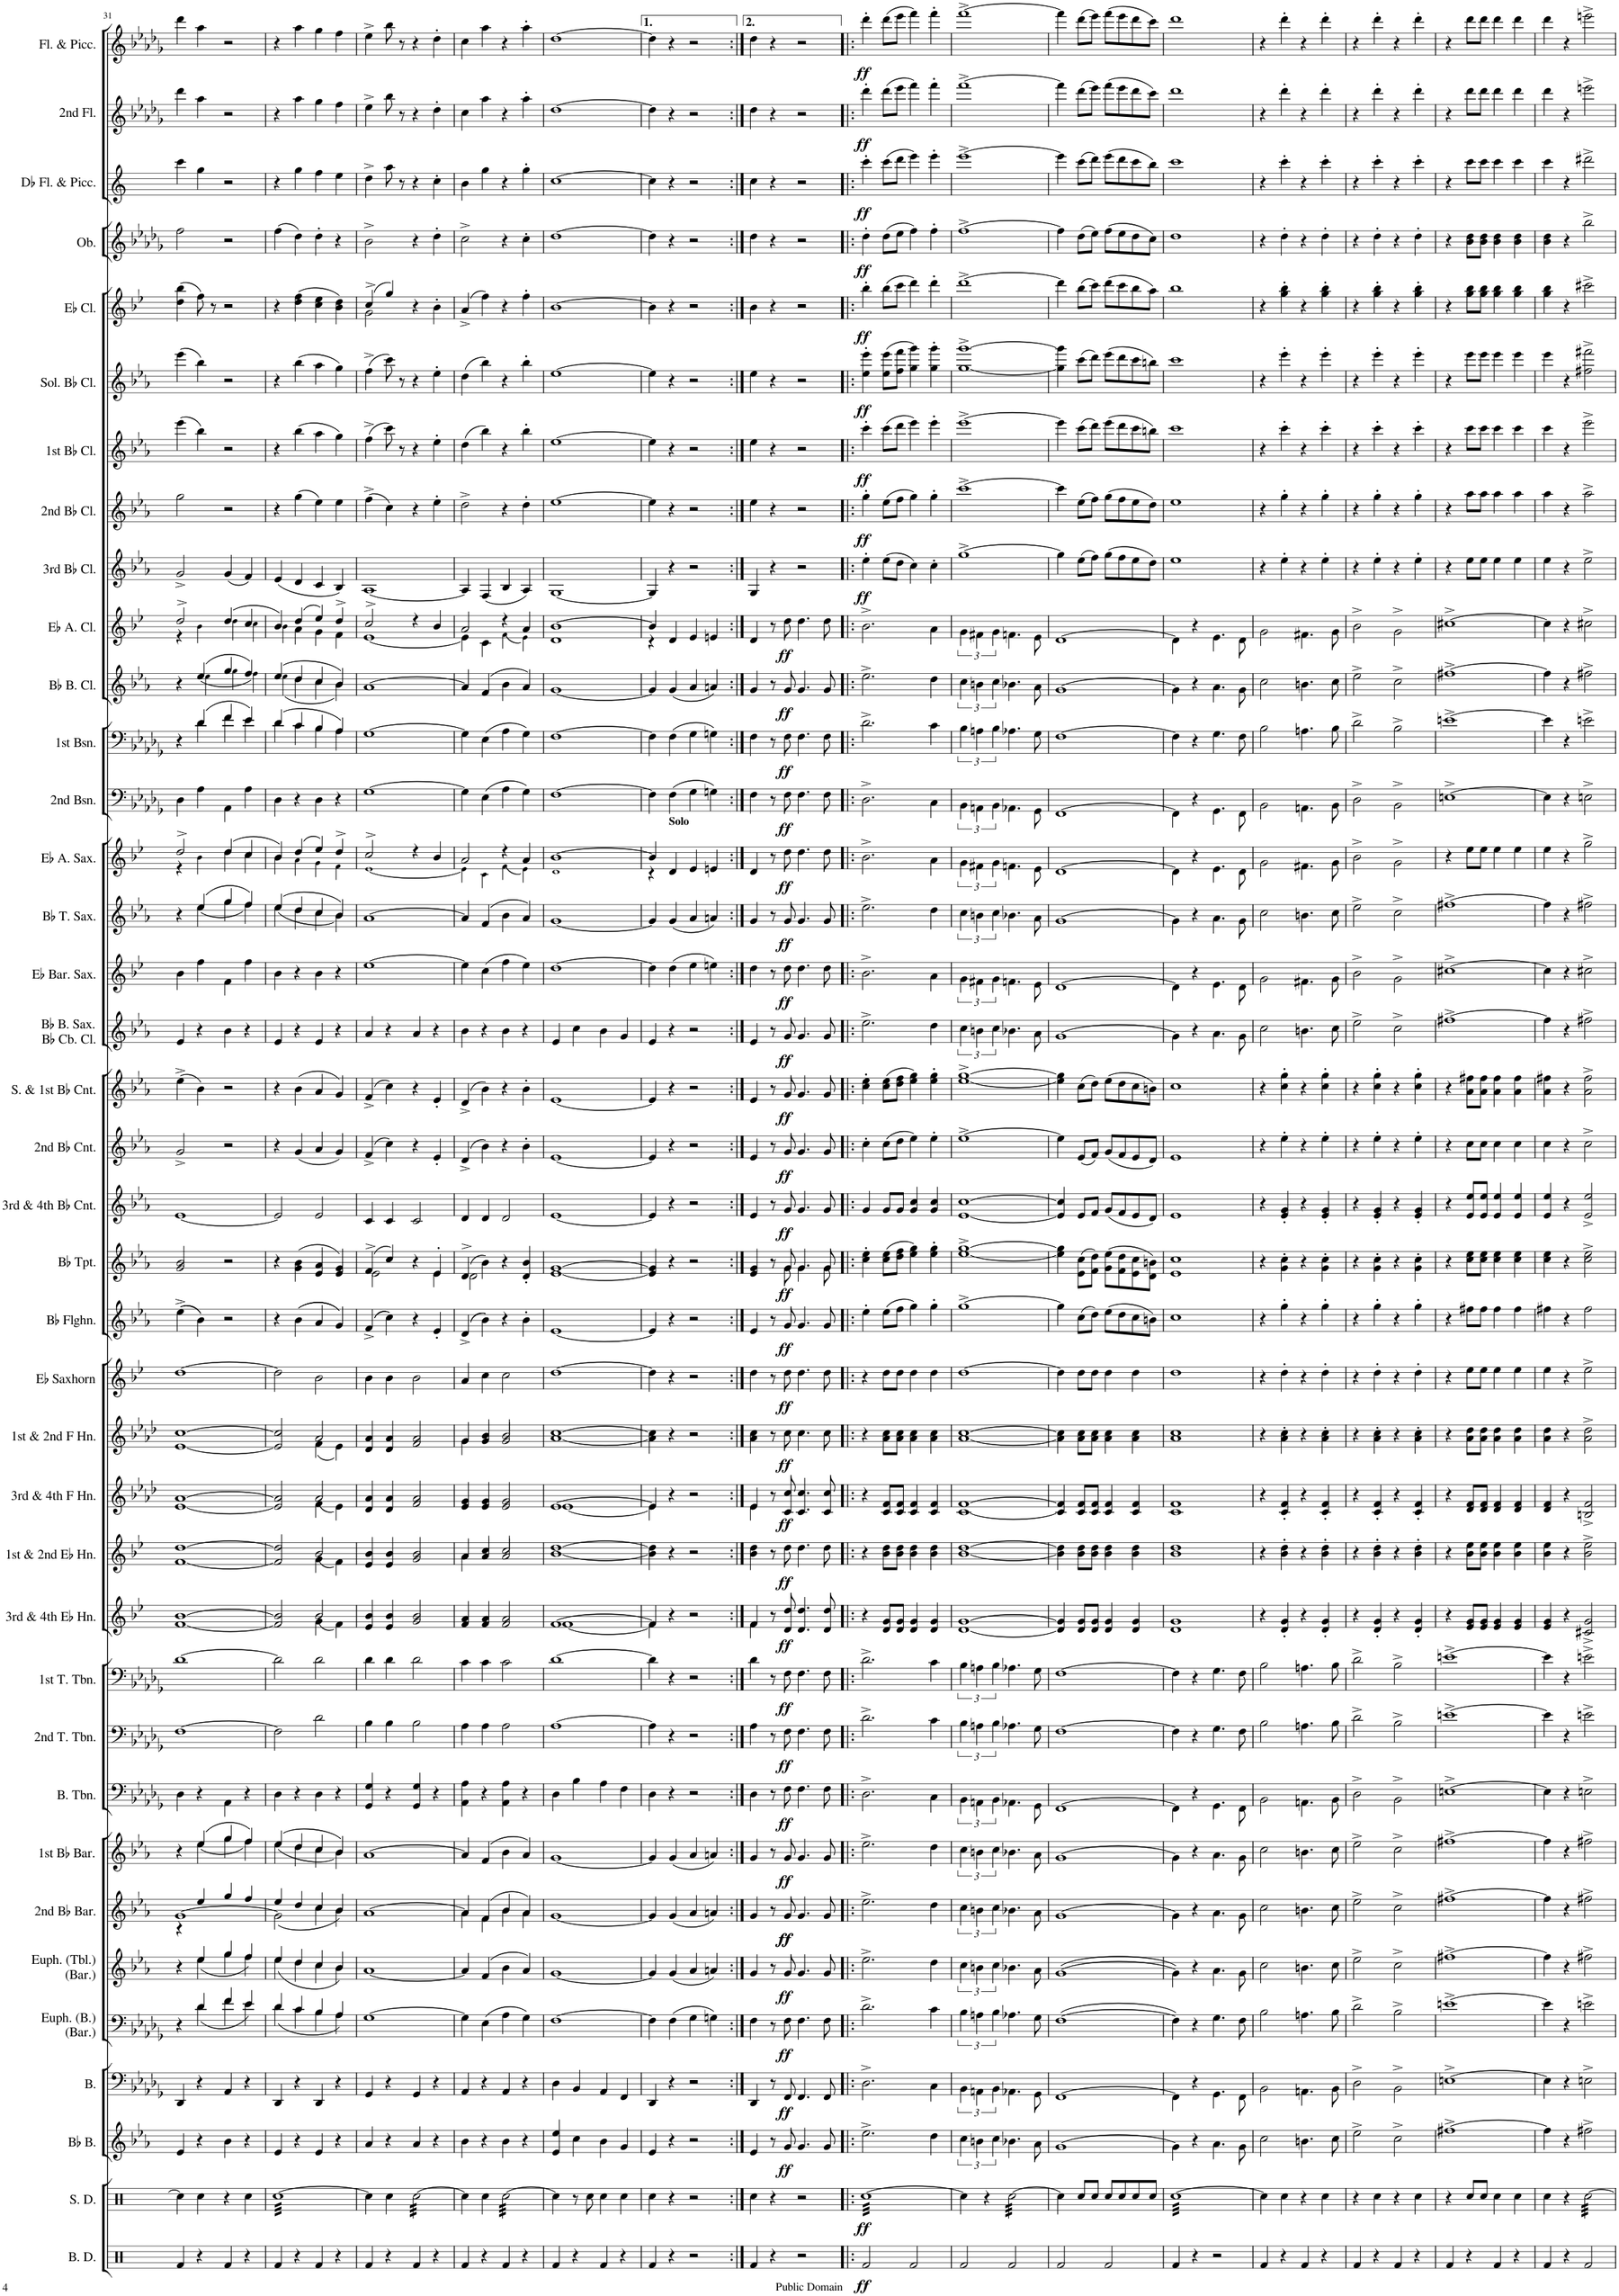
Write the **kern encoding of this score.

**kern	**dynam	**kern	**dynam	**kern	**dynam	**kern	**dynam	**kern	**dynam	**kern	**dynam	**kern	**dynam	**kern	**dynam	**kern	**dynam	**kern	**dynam	**kern	**dynam	**kern	**dynam	**kern	**dynam	**kern	**dynam	**kern	**dynam	**kern	**dynam	**kern	**dynam	**kern	**dynam	**kern	**dynam	**kern	**dynam	**kern	**dynam	**kern	**dynam	**kern	**dynam	**kern	**dynam	**kern	**dynam	**kern	**dynam	**kern	**dynam	**kern	**dynam	**kern	**dynam	**kern	**dynam	**kern	**dynam	**kern	**dynam	**kern	**dynam	**kern	**dynam	**kern	**dynam	**kern	**dynam	**kern	**dynam	**kern	**dynam
*part38	*part38	*part37	*part37	*part36	*part36	*part35	*part35	*part34	*part34	*part33	*part33	*part32	*part32	*part31	*part31	*part30	*part30	*part29	*part29	*part28	*part28	*part27	*part27	*part26	*part26	*part25	*part25	*part24	*part24	*part23	*part23	*part22	*part22	*part21	*part21	*part20	*part20	*part19	*part19	*part18	*part18	*part17	*part17	*part16	*part16	*part15	*part15	*part14	*part14	*part13	*part13	*part12	*part12	*part11	*part11	*part10	*part10	*part9	*part9	*part8	*part8	*part7	*part7	*part6	*part6	*part5	*part5	*part4	*part4	*part3	*part3	*part2	*part2	*part1	*part1
*staff38	*staff38	*staff37	*staff37	*staff36	*staff36	*staff35	*staff35	*staff34	*staff34	*staff33	*staff33	*staff32	*staff32	*staff31	*staff31	*staff30	*staff30	*staff29	*staff29	*staff28	*staff28	*staff27	*staff27	*staff26	*staff26	*staff25	*staff25	*staff24	*staff24	*staff23	*staff23	*staff22	*staff22	*staff21	*staff21	*staff20	*staff20	*staff19	*staff19	*staff18	*staff18	*staff17	*staff17	*staff16	*staff16	*staff15	*staff15	*staff14	*staff14	*staff13	*staff13	*staff12	*staff12	*staff11	*staff11	*staff10	*staff10	*staff9	*staff9	*staff8	*staff8	*staff7	*staff7	*staff6	*staff6	*staff5	*staff5	*staff4	*staff4	*staff3	*staff3	*staff2	*staff2	*staff1	*staff1
*I"BASS DRUM	*	*I"SIDE DRUM	*	*I"Bb BASS (TREBLE CLEF)	*	*I"BASSES	*	*I"EUPHONIUM (BASS CLEF) (BARITONE)	*	*I"EUPHONIUM (TREBLE CLEF) (BARITONE)	*	*I"2nd Bb BARITONE	*	*I"1st Bb BARITONE	*	*I"BASS TROMBONE	*	*I"2nd TENOR TROMBONE	*	*I"1st TENOR TROMBONE	*	*I"3rd &amp; 4th HORNS in Eb	*	*I"1st &amp; 2nd HORNS in Eb	*	*I"3rd &amp; 4th HORNS in F	*	*I"1st &amp; 2nd HORNS in F	*	*I"SOLO Eb SAXHORN	*	*I"Bb FLUGEL HORN	*	*I"Bb TRUMPETS	*	*I"3rd &amp; 4th Bb CORNETS	*	*I"2nd Bb CORNET	*	*I"SOLO &amp; 1st Bb CORNET	*	*I"Bb BASS SAXOPHONE  Bb CONTRA BASS CLARINET	*	*I"Eb BARITONE SAXOPHONE	*	*I"Bb TENOR SAXOPHONE	*	*I"Eb ALTO SAXOPHONE	*	*I"2nd BASSOON	*	*I"1st BASSOON	*	*I"Bb BASS CLARINET	*	*I"Eb ALTO CLARINET	*	*I"3rd Bb CLARINET	*	*I"2nd Bb CLARINET	*	*I"1st Bb CLARINET	*	*I"SOLO Bb CLARINET	*	*I"Eb CLARINETS	*	*I"OBOES	*	*I"Db FLUTE &amp; PICCOLO	*	*I"2nd CONCERT FLUTE	*	*I"CONCERT FLUTE &amp; PICCOLO	*
*I'B. D.	*	*I'S. D.	*	*I'Bb B.	*	*I'B.	*	*I'Euph. (B.) (Bar.)	*	*I'Euph. (Tbl.) (Bar.)	*	*I'2nd Bb Bar.	*	*I'1st Bb Bar.	*	*I'B. Tbn.	*	*I'2nd T. Tbn.	*	*I'1st T. Tbn.	*	*	*	*	*	*	*	*	*	*I'Eb Saxhorn	*	*I'Bb Flghn.	*	*I'Bb Tpt.	*	*I'3rd &amp; 4th Bb Cnt.	*	*I'2nd Bb Cnt.	*	*I'S. &amp; 1st Bb Cnt.	*	*I'Bb B. Sax.  Bb Cb. Cl.	*	*I'Eb Bar. Sax.	*	*I'Bb T. Sax.	*	*I'Eb A. Sax.	*	*I'2nd Bsn.	*	*I'1st Bsn.	*	*I'Bb B. Cl.	*	*I'Eb A. Cl.	*	*I'3rd Bb Cl.	*	*I'2nd Bb Cl.	*	*I'1st Bb Cl.	*	*I'Sol. Bb Cl.	*	*I'Eb Cl.	*	*I'Ob.	*	*I'Db Fl. &amp; Picc.	*	*I'2nd Fl.	*	*I'Fl. &amp; Picc.	*
!!LO:PB:g=z
*clefX	*	*clefX	*	*clefG2	*	*clefF4	*	*clefF4	*	*clefG2	*	*clefG2	*	*clefG2	*	*clefF4	*	*clefF4	*	*clefF4	*	*clefG2	*	*clefG2	*	*clefG2	*	*clefG2	*	*clefG2	*	*clefG2	*	*clefG2	*	*clefG2	*	*clefG2	*	*clefG2	*	*clefG2	*	*clefG2	*	*clefG2	*	*clefG2	*	*clefF4	*	*clefF4	*	*clefG2	*	*clefG2	*	*clefG2	*	*clefG2	*	*clefG2	*	*clefG2	*	*clefG2	*	*clefG2	*	*clefG2	*	*clefG2	*	*clefG2	*
*	*	*	*	*Trd15c26	*	*	*	*	*	*Trd8c14	*	*Trd8c14	*	*Trd8c14	*	*	*	*	*	*	*	*Trd5c9	*	*Trd5c9	*	*Trd4c7	*	*Trd4c7	*	*Trd5c9	*	*Trd1c2	*	*Trd1c2	*	*Trd1c2	*	*Trd1c2	*	*Trd1c2	*	*Trd15c26	*	*Trd12c21	*	*Trd8c14	*	*Trd5c9	*	*	*	*	*	*Trd8c14	*	*Trd5c9	*	*Trd1c2	*	*Trd1c2	*	*Trd1c2	*	*Trd1c2	*	*Trd-2c-3	*	*	*	*Trd0c-1	*	*	*	*Trd-7c-12	*
*k[]	*	*k[]	*	*k[b-e-a-]	*	*k[b-e-a-d-g-]	*	*k[b-e-a-d-g-]	*	*k[b-e-a-]	*	*k[b-e-a-]	*	*k[b-e-a-]	*	*k[b-e-a-d-g-]	*	*k[b-e-a-d-g-]	*	*k[b-e-a-d-g-]	*	*k[b-e-]	*	*k[b-e-]	*	*k[b-e-a-d-]	*	*k[b-e-a-d-]	*	*k[b-e-]	*	*k[b-e-a-]	*	*k[b-e-a-]	*	*k[b-e-a-]	*	*k[b-e-a-]	*	*k[b-e-a-]	*	*k[b-e-a-]	*	*k[b-e-]	*	*k[b-e-a-]	*	*k[b-e-]	*	*k[b-e-a-d-g-]	*	*k[b-e-a-d-g-]	*	*k[b-e-a-]	*	*k[b-e-]	*	*k[b-e-a-]	*	*k[b-e-a-]	*	*k[b-e-a-]	*	*k[b-e-a-]	*	*k[b-e-]	*	*k[b-e-a-d-g-]	*	*k[]	*	*k[b-e-a-d-g-]	*	*k[b-e-a-d-g-]	*
*M2/2	*	*M2/2	*	*M2/2	*	*M2/2	*	*M2/2	*	*M2/2	*	*M2/2	*	*M2/2	*	*M2/2	*	*M2/2	*	*M2/2	*	*M2/2	*	*M2/2	*	*M2/2	*	*M2/2	*	*M2/2	*	*M2/2	*	*M2/2	*	*M2/2	*	*M2/2	*	*M2/2	*	*M2/2	*	*M2/2	*	*M2/2	*	*M2/2	*	*M2/2	*	*M2/2	*	*M2/2	*	*M2/2	*	*M2/2	*	*M2/2	*	*M2/2	*	*M2/2	*	*M2/2	*	*M2/2	*	*M2/2	*	*M2/2	*	*M2/2	*
*met(c|)	*	*met(c|)	*	*met(c|)	*	*met(c|)	*	*met(c|)	*	*met(c|)	*	*met(c|)	*	*met(c|)	*	*met(c|)	*	*met(c|)	*	*met(c|)	*	*met(c|)	*	*met(c|)	*	*met(c|)	*	*met(c|)	*	*met(c|)	*	*met(c|)	*	*met(c|)	*	*met(c|)	*	*met(c|)	*	*met(c|)	*	*met(c|)	*	*met(c|)	*	*met(c|)	*	*met(c|)	*	*met(c|)	*	*met(c|)	*	*met(c|)	*	*met(c|)	*	*met(c|)	*	*met(c|)	*	*met(c|)	*	*met(c|)	*	*met(c|)	*	*met(c|)	*	*met(c|)	*	*met(c|)	*	*met(c|)	*
=31	=31	=31	=31	=31	=31	=31	=31	=31	=31	=31	=31	=31	=31	=31	=31	=31	=31	=31	=31	=31	=31	=31	=31	=31	=31	=31	=31	=31	=31	=31	=31	=31	=31	=31	=31	=31	=31	=31	=31	=31	=31	=31	=31	=31	=31	=31	=31	=31	=31	=31	=31	=31	=31	=31	=31	=31	=31	=31	=31	=31	=31	=31	=31	=31	=31	=31	=31	=31	=31	=31	=31	=31	=31	=31	=31
*	*	*	*	*	*	*	*	*^	*	*^	*	*^	*	*^	*	*	*	*	*	*	*	*	*	*	*	*	*	*	*	*	*	*	*	*	*	*	*	*	*	*	*	*	*	*	*	*^	*	*^	*	*	*	*^	*	*^	*	*^	*	*	*	*	*	*	*	*	*	*	*	*	*	*	*	*	*	*	*
4Rf/	.	4Rcc\]	.	4e-/	.	4DD-/	.	4r	4ryy	.	4r	4ryy	.	[1g	4r	.	4r	4ryy	.	4D-\	.	[1F	.	[1d-	.	[1f [1b-	.	[1f [1dd	.	[1e- [1a-	.	[1e- [1cc	.	[1dd	.	((4ee-^\	.	2g/ 2b-/	.	[1e-	.	2g^/	.	(4ee-^\	.	4e-/	.	4b-\	.	4r	4ryy	.	2dd^/	4r	.	4D-\	.	4r	4ryy	.	4r	4ryy	.	2dd^/	4r	.	2g^/	.	2gg\	.	(4eee-\	.	(4eee-\	.	(4dd\ 4bb-\	.	2ff\	.	4ccc\	.	4ddd-\	.	4ddd-\	.
4r	.	4Rcc\	.	4r	.	4r	.	(4d-\	4d-/	.	4ee-\	(4ee-/	.	.	4ee-/	.	((4ee-/	4ee-\	.	4r	.	.	.	.	.	.	.	.	.	.	.	.	.	.	.	4b-\))	.	.	.	.	.	.	.	4b-\)	.	4r	.	4ff\	.	((4ee-/	4ee-\	.	.	4b-!\	.	4A-\	.	(4d-/	4d-\	.	((4ee-/	4ee-!\	.	.	4b-!\	.	.	.	.	.	4bb-\)	.	4bb-\)	.	8ff\)	.	.	.	4gg\	.	4aa-\	.	4aa-\	.
.	.	.	.	.	.	.	.	.	.	.	.	.	.	.	.	.	.	.	.	.	.	.	.	.	.	.	.	.	.	.	.	.	.	.	.	.	.	.	.	.	.	.	.	.	.	.	.	.	.	.	.	.	.	.	.	.	.	.	.	.	.	.	.	.	.	.	.	.	.	.	.	.	.	.	8r	.	.	.	.	.	.	.	.	.
4Rf/	.	4r	.	4b-\	.	4AA-/	.	4f\	4f/	.	4gg\	4gg/	.	.	4gg/	.	4gg/	4gg\	.	4AA-\	.	.	.	.	.	.	.	.	.	.	.	.	.	.	.	2r	.	2r	.	.	.	2r	.	2r	.	4b-\	.	4f\	.	4gg/	4gg\	.	(4dd/	4dd\	.	4AA-\	.	4f/	4f\	.	4gg/	4gg!\	.	(4dd/	4dd!\	.	(4g/	.	2r	.	2r	.	2r	.	2r	.	2r	.	2r	.	2r	.	2r	.
4r	.	4Rcc\	.	4r	.	4r	.	4e-\	4e-/)	.	4ff\	4ff/)	.	.	4ff/	.	4ff/)	4ff\)	.	4r	.	.	.	.	.	.	.	.	.	.	.	.	.	.	.	.	.	.	.	.	.	.	.	.	.	4r	.	4ff\	.	4ff/)	4ff\)	.	4cc/	4cc\	.	4A-\	.	4e-/)	4e-\	.	4ff/)	4ff!\)	.	4cc/	4cc!\	.	4f/)	.	.	.	.	.	.	.	.	.	.	.	.	.	.	.	.	.
=32	=32	=32	=32	=32	=32	=32	=32	=32	=32	=32	=32	=32	=32	=32	=32	=32	=32	=32	=32	=32	=32	=32	=32	=32	=32	=32	=32	=32	=32	=32	=32	=32	=32	=32	=32	=32	=32	=32	=32	=32	=32	=32	=32	=32	=32	=32	=32	=32	=32	=32	=32	=32	=32	=32	=32	=32	=32	=32	=32	=32	=32	=32	=32	=32	=32	=32	=32	=32	=32	=32	=32	=32	=32	=32	=32	=32	=32	=32	=32	=32	=32	=32	=32	=32
*	*	*	*	*	*	*	*	*	*	*	*	*	*	*	*	*	*	*	*	*	*	*	*	*	*	*^	*	*^	*	*^	*	*^	*	*	*	*	*	*	*	*	*	*	*	*	*	*	*	*	*	*	*	*	*	*	*	*	*	*	*	*	*	*	*	*	*	*	*	*	*	*	*	*	*	*	*	*	*	*	*	*	*	*	*	*
*	*	*tremolo	*	*	*	*	*	*	*	*	*	*	*	*	*	*	*	*	*	*	*	*	*	*	*	*	*	*	*	*	*	*	*	*	*	*	*	*	*	*	*	*	*	*	*	*	*	*	*	*	*	*	*	*	*	*	*	*	*	*	*	*	*	*	*	*	*	*	*	*	*	*	*	*	*	*	*	*	*	*	*	*	*	*	*	*	*	*
4Rf/	.	[32RccLLL	.	4e-/	.	4DD-/	.	(4d-\	4d-/	.	4ee-\	(4ee-/	.	(2g\]	4ee-/	.	((4ee-/	4ee-\	.	4D-\	.	2F\]	.	2d-\]	.	2f/] 2b-/]	2ryy	.	2f/] 2dd/]	2ryy	.	2e-/] 2a-/]	2ryy	.	2e-/] 2cc/]	2ryy	.	2dd\]	.	4r	.	4r	.	2e-/]	.	4r	.	4r	.	4e-/	.	4b-\	.	((4ee-/	4ee-\	.	4b-/)	4b-\	.	4D-\	.	(4d-/	4d-\	.	(4ee-/	(4ee-!\	.	4b-/)	4b-!\	.	(4e-/	.	4r	.	4r	.	4r	.	4r	.	(4ff\	.	4r	.	4r	.	4r	.
.	.	32Rcc	.	.	.	.	.	.	.	.	.	.	.	.	.	.	.	.	.	.	.	.	.	.	.	.	.	.	.	.	.	.	.	.	.	.	.	.	.	.	.	.	.	.	.	.	.	.	.	.	.	.	.	.	.	.	.	.	.	.	.	.	.	.	.	.	.	.	.	.	.	.	.	.	.	.	.	.	.	.	.	.	.	.	.	.	.	.
.	.	32Rcc	.	.	.	.	.	.	.	.	.	.	.	.	.	.	.	.	.	.	.	.	.	.	.	.	.	.	.	.	.	.	.	.	.	.	.	.	.	.	.	.	.	.	.	.	.	.	.	.	.	.	.	.	.	.	.	.	.	.	.	.	.	.	.	.	.	.	.	.	.	.	.	.	.	.	.	.	.	.	.	.	.	.	.	.	.	.
.	.	32Rcc	.	.	.	.	.	.	.	.	.	.	.	.	.	.	.	.	.	.	.	.	.	.	.	.	.	.	.	.	.	.	.	.	.	.	.	.	.	.	.	.	.	.	.	.	.	.	.	.	.	.	.	.	.	.	.	.	.	.	.	.	.	.	.	.	.	.	.	.	.	.	.	.	.	.	.	.	.	.	.	.	.	.	.	.	.	.
.	.	32Rcc	.	.	.	.	.	.	.	.	.	.	.	.	.	.	.	.	.	.	.	.	.	.	.	.	.	.	.	.	.	.	.	.	.	.	.	.	.	.	.	.	.	.	.	.	.	.	.	.	.	.	.	.	.	.	.	.	.	.	.	.	.	.	.	.	.	.	.	.	.	.	.	.	.	.	.	.	.	.	.	.	.	.	.	.	.	.
.	.	32Rcc	.	.	.	.	.	.	.	.	.	.	.	.	.	.	.	.	.	.	.	.	.	.	.	.	.	.	.	.	.	.	.	.	.	.	.	.	.	.	.	.	.	.	.	.	.	.	.	.	.	.	.	.	.	.	.	.	.	.	.	.	.	.	.	.	.	.	.	.	.	.	.	.	.	.	.	.	.	.	.	.	.	.	.	.	.	.
.	.	32Rcc	.	.	.	.	.	.	.	.	.	.	.	.	.	.	.	.	.	.	.	.	.	.	.	.	.	.	.	.	.	.	.	.	.	.	.	.	.	.	.	.	.	.	.	.	.	.	.	.	.	.	.	.	.	.	.	.	.	.	.	.	.	.	.	.	.	.	.	.	.	.	.	.	.	.	.	.	.	.	.	.	.	.	.	.	.	.
.	.	32Rcc	.	.	.	.	.	.	.	.	.	.	.	.	.	.	.	.	.	.	.	.	.	.	.	.	.	.	.	.	.	.	.	.	.	.	.	.	.	.	.	.	.	.	.	.	.	.	.	.	.	.	.	.	.	.	.	.	.	.	.	.	.	.	.	.	.	.	.	.	.	.	.	.	.	.	.	.	.	.	.	.	.	.	.	.	.	.
4r	.	32Rcc	.	4r	.	4r	.	4c\	4c/	.	4dd\	4dd/	.	.	4dd/	.	4dd/	4dd\	.	4r	.	.	.	.	.	.	.	.	.	.	.	.	.	.	.	.	.	.	.	((4b-\	.	(4g\ 4b-\	.	.	.	(4g/	.	(4b-\	.	4r	.	4r	.	4dd/	4dd\	.	(4dd/	4a!\	.	4r	.	4c/	4c\	.	4dd/	4dd\	.	(4dd/	4a\	.	4d/	.	(4gg\	.	(4bb-\	.	(4bb-\	.	(4dd\ 4ff\	.	4dd-\)	.	4gg\	.	4aa-\	.	4aa-\	.
.	.	32Rcc	.	.	.	.	.	.	.	.	.	.	.	.	.	.	.	.	.	.	.	.	.	.	.	.	.	.	.	.	.	.	.	.	.	.	.	.	.	.	.	.	.	.	.	.	.	.	.	.	.	.	.	.	.	.	.	.	.	.	.	.	.	.	.	.	.	.	.	.	.	.	.	.	.	.	.	.	.	.	.	.	.	.	.	.	.	.
.	.	32Rcc	.	.	.	.	.	.	.	.	.	.	.	.	.	.	.	.	.	.	.	.	.	.	.	.	.	.	.	.	.	.	.	.	.	.	.	.	.	.	.	.	.	.	.	.	.	.	.	.	.	.	.	.	.	.	.	.	.	.	.	.	.	.	.	.	.	.	.	.	.	.	.	.	.	.	.	.	.	.	.	.	.	.	.	.	.	.
.	.	32Rcc	.	.	.	.	.	.	.	.	.	.	.	.	.	.	.	.	.	.	.	.	.	.	.	.	.	.	.	.	.	.	.	.	.	.	.	.	.	.	.	.	.	.	.	.	.	.	.	.	.	.	.	.	.	.	.	.	.	.	.	.	.	.	.	.	.	.	.	.	.	.	.	.	.	.	.	.	.	.	.	.	.	.	.	.	.	.
.	.	32Rcc	.	.	.	.	.	.	.	.	.	.	.	.	.	.	.	.	.	.	.	.	.	.	.	.	.	.	.	.	.	.	.	.	.	.	.	.	.	.	.	.	.	.	.	.	.	.	.	.	.	.	.	.	.	.	.	.	.	.	.	.	.	.	.	.	.	.	.	.	.	.	.	.	.	.	.	.	.	.	.	.	.	.	.	.	.	.
.	.	32Rcc	.	.	.	.	.	.	.	.	.	.	.	.	.	.	.	.	.	.	.	.	.	.	.	.	.	.	.	.	.	.	.	.	.	.	.	.	.	.	.	.	.	.	.	.	.	.	.	.	.	.	.	.	.	.	.	.	.	.	.	.	.	.	.	.	.	.	.	.	.	.	.	.	.	.	.	.	.	.	.	.	.	.	.	.	.	.
.	.	32Rcc	.	.	.	.	.	.	.	.	.	.	.	.	.	.	.	.	.	.	.	.	.	.	.	.	.	.	.	.	.	.	.	.	.	.	.	.	.	.	.	.	.	.	.	.	.	.	.	.	.	.	.	.	.	.	.	.	.	.	.	.	.	.	.	.	.	.	.	.	.	.	.	.	.	.	.	.	.	.	.	.	.	.	.	.	.	.
.	.	32Rcc	.	.	.	.	.	.	.	.	.	.	.	.	.	.	.	.	.	.	.	.	.	.	.	.	.	.	.	.	.	.	.	.	.	.	.	.	.	.	.	.	.	.	.	.	.	.	.	.	.	.	.	.	.	.	.	.	.	.	.	.	.	.	.	.	.	.	.	.	.	.	.	.	.	.	.	.	.	.	.	.	.	.	.	.	.	.
4Rf/	.	32Rcc	.	4e-/	.	4DD-/	.	4B-\	4B-/	.	4cc\	4cc/	.	4cc\	4cc/	.	4cc/	4cc\	.	4D-\	.	2d-\	.	2d-\	.	(2b-/	4g\	.	(2b-/	4g\	.	(2a-/	4f\	.	2a-/	(4f\	.	2b-\	.	4a-/	.	4e-/ 4a-/	.	2e-/	.	4a-/	.	4a-/	.	4e-/	.	4b-\	.	4cc/	4cc\	.	4ee-/)	4g!\	.	4D-\	.	4B-/	4B-\	.	4cc/	4cc\	.	4ee-/)	4g\	.	4c/	.	4ee-\)	.	4aa-\	.	4aa-\	.	4cc\ 4ee-\	.	4dd-'\	.	4ff\	.	4gg-\	.	4gg-\	.
.	.	32Rcc	.	.	.	.	.	.	.	.	.	.	.	.	.	.	.	.	.	.	.	.	.	.	.	.	.	.	.	.	.	.	.	.	.	.	.	.	.	.	.	.	.	.	.	.	.	.	.	.	.	.	.	.	.	.	.	.	.	.	.	.	.	.	.	.	.	.	.	.	.	.	.	.	.	.	.	.	.	.	.	.	.	.	.	.	.	.
.	.	32Rcc	.	.	.	.	.	.	.	.	.	.	.	.	.	.	.	.	.	.	.	.	.	.	.	.	.	.	.	.	.	.	.	.	.	.	.	.	.	.	.	.	.	.	.	.	.	.	.	.	.	.	.	.	.	.	.	.	.	.	.	.	.	.	.	.	.	.	.	.	.	.	.	.	.	.	.	.	.	.	.	.	.	.	.	.	.	.
.	.	32Rcc	.	.	.	.	.	.	.	.	.	.	.	.	.	.	.	.	.	.	.	.	.	.	.	.	.	.	.	.	.	.	.	.	.	.	.	.	.	.	.	.	.	.	.	.	.	.	.	.	.	.	.	.	.	.	.	.	.	.	.	.	.	.	.	.	.	.	.	.	.	.	.	.	.	.	.	.	.	.	.	.	.	.	.	.	.	.
.	.	32Rcc	.	.	.	.	.	.	.	.	.	.	.	.	.	.	.	.	.	.	.	.	.	.	.	.	.	.	.	.	.	.	.	.	.	.	.	.	.	.	.	.	.	.	.	.	.	.	.	.	.	.	.	.	.	.	.	.	.	.	.	.	.	.	.	.	.	.	.	.	.	.	.	.	.	.	.	.	.	.	.	.	.	.	.	.	.	.
.	.	32Rcc	.	.	.	.	.	.	.	.	.	.	.	.	.	.	.	.	.	.	.	.	.	.	.	.	.	.	.	.	.	.	.	.	.	.	.	.	.	.	.	.	.	.	.	.	.	.	.	.	.	.	.	.	.	.	.	.	.	.	.	.	.	.	.	.	.	.	.	.	.	.	.	.	.	.	.	.	.	.	.	.	.	.	.	.	.	.
.	.	32Rcc	.	.	.	.	.	.	.	.	.	.	.	.	.	.	.	.	.	.	.	.	.	.	.	.	.	.	.	.	.	.	.	.	.	.	.	.	.	.	.	.	.	.	.	.	.	.	.	.	.	.	.	.	.	.	.	.	.	.	.	.	.	.	.	.	.	.	.	.	.	.	.	.	.	.	.	.	.	.	.	.	.	.	.	.	.	.
.	.	32Rcc	.	.	.	.	.	.	.	.	.	.	.	.	.	.	.	.	.	.	.	.	.	.	.	.	.	.	.	.	.	.	.	.	.	.	.	.	.	.	.	.	.	.	.	.	.	.	.	.	.	.	.	.	.	.	.	.	.	.	.	.	.	.	.	.	.	.	.	.	.	.	.	.	.	.	.	.	.	.	.	.	.	.	.	.	.	.
4r	.	32Rcc	.	4r	.	4r	.	4A-\	4A-/)	.	4b-\	4b-/)	.	4b-\	4b-/)	.	4b-/)	4b-\)	.	4r	.	.	.	.	.	.	4f\)	.	.	4f\)	.	.	4e-\)	.	.	4e-\)	.	.	.	4g/))	.	4e-/ 4g/)	.	.	.	4g/)	.	4g/)	.	4r	.	4r	.	4b-/)	4b-\)	.	4dd^/	4f!\	.	4r	.	4A-/)	4A-\	.	4b-/)	4b-\)	.	4dd^/	4f\	.	4B-/)	.	4ee-\	.	4gg\)	.	4gg\)	.	4b-\ 4dd\)	.	4r	.	4ee\	.	4ff\	.	4ff\	.
.	.	32Rcc	.	.	.	.	.	.	.	.	.	.	.	.	.	.	.	.	.	.	.	.	.	.	.	.	.	.	.	.	.	.	.	.	.	.	.	.	.	.	.	.	.	.	.	.	.	.	.	.	.	.	.	.	.	.	.	.	.	.	.	.	.	.	.	.	.	.	.	.	.	.	.	.	.	.	.	.	.	.	.	.	.	.	.	.	.	.
.	.	32Rcc	.	.	.	.	.	.	.	.	.	.	.	.	.	.	.	.	.	.	.	.	.	.	.	.	.	.	.	.	.	.	.	.	.	.	.	.	.	.	.	.	.	.	.	.	.	.	.	.	.	.	.	.	.	.	.	.	.	.	.	.	.	.	.	.	.	.	.	.	.	.	.	.	.	.	.	.	.	.	.	.	.	.	.	.	.	.
.	.	32Rcc	.	.	.	.	.	.	.	.	.	.	.	.	.	.	.	.	.	.	.	.	.	.	.	.	.	.	.	.	.	.	.	.	.	.	.	.	.	.	.	.	.	.	.	.	.	.	.	.	.	.	.	.	.	.	.	.	.	.	.	.	.	.	.	.	.	.	.	.	.	.	.	.	.	.	.	.	.	.	.	.	.	.	.	.	.	.
.	.	32Rcc	.	.	.	.	.	.	.	.	.	.	.	.	.	.	.	.	.	.	.	.	.	.	.	.	.	.	.	.	.	.	.	.	.	.	.	.	.	.	.	.	.	.	.	.	.	.	.	.	.	.	.	.	.	.	.	.	.	.	.	.	.	.	.	.	.	.	.	.	.	.	.	.	.	.	.	.	.	.	.	.	.	.	.	.	.	.
.	.	32Rcc	.	.	.	.	.	.	.	.	.	.	.	.	.	.	.	.	.	.	.	.	.	.	.	.	.	.	.	.	.	.	.	.	.	.	.	.	.	.	.	.	.	.	.	.	.	.	.	.	.	.	.	.	.	.	.	.	.	.	.	.	.	.	.	.	.	.	.	.	.	.	.	.	.	.	.	.	.	.	.	.	.	.	.	.	.	.
.	.	32Rcc	.	.	.	.	.	.	.	.	.	.	.	.	.	.	.	.	.	.	.	.	.	.	.	.	.	.	.	.	.	.	.	.	.	.	.	.	.	.	.	.	.	.	.	.	.	.	.	.	.	.	.	.	.	.	.	.	.	.	.	.	.	.	.	.	.	.	.	.	.	.	.	.	.	.	.	.	.	.	.	.	.	.	.	.	.	.
.	.	32RccJJJ	.	.	.	.	.	.	.	.	.	.	.	.	.	.	.	.	.	.	.	.	.	.	.	.	.	.	.	.	.	.	.	.	.	.	.	.	.	.	.	.	.	.	.	.	.	.	.	.	.	.	.	.	.	.	.	.	.	.	.	.	.	.	.	.	.	.	.	.	.	.	.	.	.	.	.	.	.	.	.	.	.	.	.	.	.	.
*	*	*Xtremolo	*	*	*	*	*	*	*	*	*	*	*	*	*	*	*	*	*	*	*	*	*	*	*	*	*	*	*	*	*	*	*	*	*	*	*	*	*	*	*	*	*	*	*	*	*	*	*	*	*	*	*	*	*	*	*	*	*	*	*	*	*	*	*	*	*	*	*	*	*	*	*	*	*	*	*	*	*	*	*	*	*	*	*	*	*	*
*	*	*	*	*	*	*	*	*v	*v	*	*	*	*	*v	*v	*	*v	*v	*	*	*	*	*	*	*	*v	*v	*	*v	*v	*	*v	*v	*	*v	*v	*	*	*	*	*	*	*	*	*	*	*	*	*	*	*	*	*	*v	*v	*	*	*	*	*	*	*v	*v	*	*v	*v	*	*	*	*	*	*	*	*	*	*	*	*	*	*	*	*	*	*	*	*	*	*
*	*	*	*	*	*	*	*	*	*	*v	*v	*	*	*	*	*	*	*	*	*	*	*	*	*	*	*	*	*	*	*	*	*	*	*	*	*	*	*	*	*	*	*	*	*	*	*	*	*	*	*	*	*	*	*	*	*	*	*	*	*	*	*	*	*	*	*	*	*	*	*	*	*	*	*	*	*	*	*
=33	=33	=33	=33	=33	=33	=33	=33	=33	=33	=33	=33	=33	=33	=33	=33	=33	=33	=33	=33	=33	=33	=33	=33	=33	=33	=33	=33	=33	=33	=33	=33	=33	=33	=33	=33	=33	=33	=33	=33	=33	=33	=33	=33	=33	=33	=33	=33	=33	=33	=33	=33	=33	=33	=33	=33	=33	=33	=33	=33	=33	=33	=33	=33	=33	=33	=33	=33	=33	=33	=33	=33	=33	=33	=33	=33	=33	=33
*	*	*	*	*	*	*	*	*	*	*	*	*	*	*	*	*	*	*	*	*	*	*	*	*	*	*	*	*	*	*	*	*	*	*^	*	*	*	*	*	*	*	*	*	*	*	*	*	*	*	*	*	*	*	*	*	*	*	*	*	*	*	*	*	*	*	*	*	*^	*	*	*	*	*	*	*	*	*
4Rf/	.	4Rcc\]	.	4a-/	.	4GG-/	.	[1G-	.	[1a-	.	[1a-	.	[1a-	.	4GG-/ 4G-/	.	4B-\	.	4d-\	.	4e-/ 4b-/	.	4e-/ 4b-/	.	4d-/ 4a-/	.	4d-/ 4a-/	.	4b-\	.	((4f^/	.	(4f^/	2e-\	.	4c/	.	(4f^/	.	(4f^/	.	4a-/	.	[1ee-	.	[1a-	.	2cc^/	[1e-!	.	[1G-	.	[1G-	.	[1a-	.	2cc^/	[1e-	.	[1A-	.	(4ff^\	.	(4ff^\	.	(4ff^\	.	(4cc^/	2g\	.	2b-^\	.	4dd^\	.	4ee-^\	.	4ee-^\	.
4r	.	4Rcc\	.	4r	.	4r	.	.	.	.	.	.	.	.	.	4r	.	4B-\	.	4d-\	.	4e-/ 4b-/	.	4e-/ 4b-/	.	4d-/ 4a-/	.	4d-/ 4a-/	.	4b-\	.	4cc\))	.	4cc/)	.	.	4c/	.	4cc\)	.	4cc\)	.	4r	.	.	.	.	.	.	.	.	.	.	.	.	.	.	.	.	.	.	.	4cc\)	.	8ccc\)	.	8ccc\)	.	4gg/)	.	.	.	.	8aa\	.	8bb-\	.	8bb-\	.
.	.	.	.	.	.	.	.	.	.	.	.	.	.	.	.	.	.	.	.	.	.	.	.	.	.	.	.	.	.	.	.	.	.	.	.	.	.	.	.	.	.	.	.	.	.	.	.	.	.	.	.	.	.	.	.	.	.	.	.	.	.	.	.	.	8r	.	8r	.	.	.	.	.	.	8r	.	8r	.	8r	.
*	*	*tremolo	*	*	*	*	*	*	*	*	*	*	*	*	*	*	*	*	*	*	*	*	*	*	*	*	*	*	*	*	*	*	*	*	*	*	*	*	*	*	*	*	*	*	*	*	*	*	*	*	*	*	*	*	*	*	*	*	*	*	*	*	*	*	*	*	*	*	*	*	*	*	*	*	*	*	*	*	*
4Rf/	.	[32Rcc\LLL	.	4a-/	.	4GG-/	.	.	.	.	.	.	.	.	.	4GG-/ 4G-/	.	2B-\	.	2d-\	.	2g/ 2b-/	.	2g/ 2b-/	.	2f/ 2a-/	.	2f/ 2a-/	.	2b-\	.	4r	.	4r	4ryy	.	2c/	.	4r	.	4r	.	4a-/	.	.	.	.	.	4r	.	.	.	.	.	.	.	.	4r	.	.	.	.	4r	.	4r	.	4r	.	4r	2ryy	.	4r	.	4r	.	4r	.	4r	.
.	.	32Rcc\	.	.	.	.	.	.	.	.	.	.	.	.	.	.	.	.	.	.	.	.	.	.	.	.	.	.	.	.	.	.	.	.	.	.	.	.	.	.	.	.	.	.	.	.	.	.	.	.	.	.	.	.	.	.	.	.	.	.	.	.	.	.	.	.	.	.	.	.	.	.	.	.	.	.	.	.	.
.	.	32Rcc\	.	.	.	.	.	.	.	.	.	.	.	.	.	.	.	.	.	.	.	.	.	.	.	.	.	.	.	.	.	.	.	.	.	.	.	.	.	.	.	.	.	.	.	.	.	.	.	.	.	.	.	.	.	.	.	.	.	.	.	.	.	.	.	.	.	.	.	.	.	.	.	.	.	.	.	.	.
.	.	32Rcc\	.	.	.	.	.	.	.	.	.	.	.	.	.	.	.	.	.	.	.	.	.	.	.	.	.	.	.	.	.	.	.	.	.	.	.	.	.	.	.	.	.	.	.	.	.	.	.	.	.	.	.	.	.	.	.	.	.	.	.	.	.	.	.	.	.	.	.	.	.	.	.	.	.	.	.	.	.
.	.	32Rcc\	.	.	.	.	.	.	.	.	.	.	.	.	.	.	.	.	.	.	.	.	.	.	.	.	.	.	.	.	.	.	.	.	.	.	.	.	.	.	.	.	.	.	.	.	.	.	.	.	.	.	.	.	.	.	.	.	.	.	.	.	.	.	.	.	.	.	.	.	.	.	.	.	.	.	.	.	.
.	.	32Rcc\	.	.	.	.	.	.	.	.	.	.	.	.	.	.	.	.	.	.	.	.	.	.	.	.	.	.	.	.	.	.	.	.	.	.	.	.	.	.	.	.	.	.	.	.	.	.	.	.	.	.	.	.	.	.	.	.	.	.	.	.	.	.	.	.	.	.	.	.	.	.	.	.	.	.	.	.	.
.	.	32Rcc\	.	.	.	.	.	.	.	.	.	.	.	.	.	.	.	.	.	.	.	.	.	.	.	.	.	.	.	.	.	.	.	.	.	.	.	.	.	.	.	.	.	.	.	.	.	.	.	.	.	.	.	.	.	.	.	.	.	.	.	.	.	.	.	.	.	.	.	.	.	.	.	.	.	.	.	.	.
.	.	32Rcc\	.	.	.	.	.	.	.	.	.	.	.	.	.	.	.	.	.	.	.	.	.	.	.	.	.	.	.	.	.	.	.	.	.	.	.	.	.	.	.	.	.	.	.	.	.	.	.	.	.	.	.	.	.	.	.	.	.	.	.	.	.	.	.	.	.	.	.	.	.	.	.	.	.	.	.	.	.
4r	.	32Rcc\	.	4r	.	4r	.	.	.	.	.	.	.	.	.	4r	.	.	.	.	.	.	.	.	.	.	.	.	.	.	.	4e-'/	.	4e-'/	4e-\	.	.	.	4e-'/	.	4e-'/	.	4r	.	.	.	.	.	4b-/	.	.	.	.	.	.	.	.	4b-/	.	.	.	.	4ee-'\	.	4ee-'\	.	4ee-'\	.	4b-'\	.	.	4dd-'\	.	4cc'\	.	4dd-'\	.	4dd-'\	.
.	.	32Rcc\	.	.	.	.	.	.	.	.	.	.	.	.	.	.	.	.	.	.	.	.	.	.	.	.	.	.	.	.	.	.	.	.	.	.	.	.	.	.	.	.	.	.	.	.	.	.	.	.	.	.	.	.	.	.	.	.	.	.	.	.	.	.	.	.	.	.	.	.	.	.	.	.	.	.	.	.	.
.	.	32Rcc\	.	.	.	.	.	.	.	.	.	.	.	.	.	.	.	.	.	.	.	.	.	.	.	.	.	.	.	.	.	.	.	.	.	.	.	.	.	.	.	.	.	.	.	.	.	.	.	.	.	.	.	.	.	.	.	.	.	.	.	.	.	.	.	.	.	.	.	.	.	.	.	.	.	.	.	.	.
.	.	32Rcc\	.	.	.	.	.	.	.	.	.	.	.	.	.	.	.	.	.	.	.	.	.	.	.	.	.	.	.	.	.	.	.	.	.	.	.	.	.	.	.	.	.	.	.	.	.	.	.	.	.	.	.	.	.	.	.	.	.	.	.	.	.	.	.	.	.	.	.	.	.	.	.	.	.	.	.	.	.
.	.	32Rcc\	.	.	.	.	.	.	.	.	.	.	.	.	.	.	.	.	.	.	.	.	.	.	.	.	.	.	.	.	.	.	.	.	.	.	.	.	.	.	.	.	.	.	.	.	.	.	.	.	.	.	.	.	.	.	.	.	.	.	.	.	.	.	.	.	.	.	.	.	.	.	.	.	.	.	.	.	.
.	.	32Rcc\	.	.	.	.	.	.	.	.	.	.	.	.	.	.	.	.	.	.	.	.	.	.	.	.	.	.	.	.	.	.	.	.	.	.	.	.	.	.	.	.	.	.	.	.	.	.	.	.	.	.	.	.	.	.	.	.	.	.	.	.	.	.	.	.	.	.	.	.	.	.	.	.	.	.	.	.	.
.	.	32Rcc\	.	.	.	.	.	.	.	.	.	.	.	.	.	.	.	.	.	.	.	.	.	.	.	.	.	.	.	.	.	.	.	.	.	.	.	.	.	.	.	.	.	.	.	.	.	.	.	.	.	.	.	.	.	.	.	.	.	.	.	.	.	.	.	.	.	.	.	.	.	.	.	.	.	.	.	.	.
.	.	32Rcc\JJJ	.	.	.	.	.	.	.	.	.	.	.	.	.	.	.	.	.	.	.	.	.	.	.	.	.	.	.	.	.	.	.	.	.	.	.	.	.	.	.	.	.	.	.	.	.	.	.	.	.	.	.	.	.	.	.	.	.	.	.	.	.	.	.	.	.	.	.	.	.	.	.	.	.	.	.	.	.
*	*	*Xtremolo	*	*	*	*	*	*	*	*	*	*	*	*	*	*	*	*	*	*	*	*	*	*	*	*	*	*	*	*	*	*	*	*	*	*	*	*	*	*	*	*	*	*	*	*	*	*	*	*	*	*	*	*	*	*	*	*	*	*	*	*	*	*	*	*	*	*	*	*	*	*	*	*	*	*	*	*	*
*	*	*	*	*	*	*	*	*	*	*	*	*	*	*	*	*	*	*	*	*	*	*	*	*	*	*	*	*	*	*	*	*	*	*	*	*	*	*	*	*	*	*	*	*	*	*	*	*	*	*	*	*	*	*	*	*	*	*	*	*	*	*	*	*	*	*	*	*	*v	*v	*	*	*	*	*	*	*	*	*
=34	=34	=34	=34	=34	=34	=34	=34	=34	=34	=34	=34	=34	=34	=34	=34	=34	=34	=34	=34	=34	=34	=34	=34	=34	=34	=34	=34	=34	=34	=34	=34	=34	=34	=34	=34	=34	=34	=34	=34	=34	=34	=34	=34	=34	=34	=34	=34	=34	=34	=34	=34	=34	=34	=34	=34	=34	=34	=34	=34	=34	=34	=34	=34	=34	=34	=34	=34	=34	=34	=34	=34	=34	=34	=34	=34	=34	=34	=34
*	*	*	*	*	*	*	*	*	*	*	*	*^	*	*	*	*	*	*	*	*	*	*	*	*^	*	*	*	*^	*	*	*	*	*	*	*	*	*	*	*	*	*	*	*	*	*	*	*	*	*	*	*	*	*	*	*	*	*	*	*	*	*	*	*	*	*	*	*	*	*	*	*	*	*	*	*	*	*	*
4Rf/	.	4Rcc\]	.	4b-\	.	4AA-/	.	4G-\]	.	4a-/]	.	4a-/]	4a-\	.	4a-/]	.	4AA-\ 4A-\	.	4A-\	.	4c\	.	4f/ 4a/	.	4a/	4a\	.	4e-/ 4g/	.	4g/	4g\	.	4a/	.	((4d^/	.	(4d^/	2d\	.	4d/	.	(4d^/	.	(4d^/	.	4b-\	.	4ee-\]	.	4a-/]	.	2a/	4e-!\]	.	4G-\]	.	4G-\]	.	4a-/]	.	2a/	4e-\]	.	4A-/]	.	2dd^\	.	(4dd\	.	(4dd\	.	(4a^/	.	2cc^\	.	4b\	.	4cc\	.	4cc\	.
4r	.	4Rcc\	.	4r	.	4r	.	(4E-\	.	(4f/	.	(4f/	4f\	.	(4f/	.	4r	.	4A-\	.	4c\	.	4f/ 4a/	.	4cc/	4a/	.	4e-/ 4g/	.	4b-/	4g/	.	4cc\	.	4b-\))	.	4b-\)	.	.	4d/	.	4b-\)	.	4b-\)	.	4r	.	(4cc\	.	(4f/	.	.	4c!\	.	(4E-\	.	(4E-\	.	(4f/	.	.	4c\	.	(4F/	.	.	.	4bb-\)	.	4bb-\)	.	4ff\)	.	.	.	4gg\	.	4aa-\	.	4aa-\	.
*	*	*tremolo	*	*	*	*	*	*	*	*	*	*	*	*	*	*	*	*	*	*	*	*	*	*	*	*	*	*	*	*	*	*	*	*	*	*	*	*	*	*	*	*	*	*	*	*	*	*	*	*	*	*	*	*	*	*	*	*	*	*	*	*	*	*	*	*	*	*	*	*	*	*	*	*	*	*	*	*	*	*	*
4Rf/	.	[32Rcc\LLL	.	4b-\	.	4AA-/	.	4A-\	.	4b-\	.	4b-/	4b-\	.	4b-\	.	4AA-\ 4A-\	.	2A-\	.	2c\	.	2f/ 2a/	.	2cc/	2a/	.	2e-/ 2g/	.	2b-/	2g/	.	2cc\	.	4r	.	4r	2ryy	.	2d/	.	4r	.	4r	.	4b-\	.	4ff\	.	4b-\	.	(4r	4f!\	.	4A-\	.	4A-\	.	4b-\	.	(4r	4f!\	.	4B-/	.	4r	.	4r	.	4r	.	4r	.	4r	.	4r	.	4r	.	4r	.
.	.	32Rcc\	.	.	.	.	.	.	.	.	.	.	.	.	.	.	.	.	.	.	.	.	.	.	.	.	.	.	.	.	.	.	.	.	.	.	.	.	.	.	.	.	.	.	.	.	.	.	.	.	.	.	.	.	.	.	.	.	.	.	.	.	.	.	.	.	.	.	.	.	.	.	.	.	.	.	.	.	.	.	.
.	.	32Rcc\	.	.	.	.	.	.	.	.	.	.	.	.	.	.	.	.	.	.	.	.	.	.	.	.	.	.	.	.	.	.	.	.	.	.	.	.	.	.	.	.	.	.	.	.	.	.	.	.	.	.	.	.	.	.	.	.	.	.	.	.	.	.	.	.	.	.	.	.	.	.	.	.	.	.	.	.	.	.	.
.	.	32Rcc\	.	.	.	.	.	.	.	.	.	.	.	.	.	.	.	.	.	.	.	.	.	.	.	.	.	.	.	.	.	.	.	.	.	.	.	.	.	.	.	.	.	.	.	.	.	.	.	.	.	.	.	.	.	.	.	.	.	.	.	.	.	.	.	.	.	.	.	.	.	.	.	.	.	.	.	.	.	.	.
.	.	32Rcc\	.	.	.	.	.	.	.	.	.	.	.	.	.	.	.	.	.	.	.	.	.	.	.	.	.	.	.	.	.	.	.	.	.	.	.	.	.	.	.	.	.	.	.	.	.	.	.	.	.	.	.	.	.	.	.	.	.	.	.	.	.	.	.	.	.	.	.	.	.	.	.	.	.	.	.	.	.	.	.
.	.	32Rcc\	.	.	.	.	.	.	.	.	.	.	.	.	.	.	.	.	.	.	.	.	.	.	.	.	.	.	.	.	.	.	.	.	.	.	.	.	.	.	.	.	.	.	.	.	.	.	.	.	.	.	.	.	.	.	.	.	.	.	.	.	.	.	.	.	.	.	.	.	.	.	.	.	.	.	.	.	.	.	.
.	.	32Rcc\	.	.	.	.	.	.	.	.	.	.	.	.	.	.	.	.	.	.	.	.	.	.	.	.	.	.	.	.	.	.	.	.	.	.	.	.	.	.	.	.	.	.	.	.	.	.	.	.	.	.	.	.	.	.	.	.	.	.	.	.	.	.	.	.	.	.	.	.	.	.	.	.	.	.	.	.	.	.	.
.	.	32Rcc\	.	.	.	.	.	.	.	.	.	.	.	.	.	.	.	.	.	.	.	.	.	.	.	.	.	.	.	.	.	.	.	.	.	.	.	.	.	.	.	.	.	.	.	.	.	.	.	.	.	.	.	.	.	.	.	.	.	.	.	.	.	.	.	.	.	.	.	.	.	.	.	.	.	.	.	.	.	.	.
4r	.	32Rcc\	.	4r	.	4r	.	4G-\)	.	4a-/)	.	4a-/)	4a-\	.	4a-/)	.	4r	.	.	.	.	.	.	.	.	.	.	.	.	.	.	.	.	.	4b-'\	.	4d/' 4b-/'	.	.	.	.	4b-'\	.	4b-'\	.	4r	.	4ee-\)	.	4a-/)	.	4a/	4e-!\)	.	4G-\)	.	4G-\)	.	4a-/)	.	4a/	4e-!\)	.	4A-/)	.	4dd'\	.	4bb-'\	.	4bb-'\	.	4ff'\	.	4cc'\	.	4gg'\	.	4aa-'\	.	4aa-'\	.
.	.	32Rcc\	.	.	.	.	.	.	.	.	.	.	.	.	.	.	.	.	.	.	.	.	.	.	.	.	.	.	.	.	.	.	.	.	.	.	.	.	.	.	.	.	.	.	.	.	.	.	.	.	.	.	.	.	.	.	.	.	.	.	.	.	.	.	.	.	.	.	.	.	.	.	.	.	.	.	.	.	.	.	.
.	.	32Rcc\	.	.	.	.	.	.	.	.	.	.	.	.	.	.	.	.	.	.	.	.	.	.	.	.	.	.	.	.	.	.	.	.	.	.	.	.	.	.	.	.	.	.	.	.	.	.	.	.	.	.	.	.	.	.	.	.	.	.	.	.	.	.	.	.	.	.	.	.	.	.	.	.	.	.	.	.	.	.	.
.	.	32Rcc\	.	.	.	.	.	.	.	.	.	.	.	.	.	.	.	.	.	.	.	.	.	.	.	.	.	.	.	.	.	.	.	.	.	.	.	.	.	.	.	.	.	.	.	.	.	.	.	.	.	.	.	.	.	.	.	.	.	.	.	.	.	.	.	.	.	.	.	.	.	.	.	.	.	.	.	.	.	.	.
.	.	32Rcc\	.	.	.	.	.	.	.	.	.	.	.	.	.	.	.	.	.	.	.	.	.	.	.	.	.	.	.	.	.	.	.	.	.	.	.	.	.	.	.	.	.	.	.	.	.	.	.	.	.	.	.	.	.	.	.	.	.	.	.	.	.	.	.	.	.	.	.	.	.	.	.	.	.	.	.	.	.	.	.
.	.	32Rcc\	.	.	.	.	.	.	.	.	.	.	.	.	.	.	.	.	.	.	.	.	.	.	.	.	.	.	.	.	.	.	.	.	.	.	.	.	.	.	.	.	.	.	.	.	.	.	.	.	.	.	.	.	.	.	.	.	.	.	.	.	.	.	.	.	.	.	.	.	.	.	.	.	.	.	.	.	.	.	.
.	.	32Rcc\	.	.	.	.	.	.	.	.	.	.	.	.	.	.	.	.	.	.	.	.	.	.	.	.	.	.	.	.	.	.	.	.	.	.	.	.	.	.	.	.	.	.	.	.	.	.	.	.	.	.	.	.	.	.	.	.	.	.	.	.	.	.	.	.	.	.	.	.	.	.	.	.	.	.	.	.	.	.	.
.	.	32Rcc\JJJ	.	.	.	.	.	.	.	.	.	.	.	.	.	.	.	.	.	.	.	.	.	.	.	.	.	.	.	.	.	.	.	.	.	.	.	.	.	.	.	.	.	.	.	.	.	.	.	.	.	.	.	.	.	.	.	.	.	.	.	.	.	.	.	.	.	.	.	.	.	.	.	.	.	.	.	.	.	.	.
*	*	*Xtremolo	*	*	*	*	*	*	*	*	*	*	*	*	*	*	*	*	*	*	*	*	*	*	*	*	*	*	*	*	*	*	*	*	*	*	*	*	*	*	*	*	*	*	*	*	*	*	*	*	*	*	*	*	*	*	*	*	*	*	*	*	*	*	*	*	*	*	*	*	*	*	*	*	*	*	*	*	*	*	*
*	*	*	*	*	*	*	*	*	*	*	*	*v	*v	*	*	*	*	*	*	*	*	*	*	*	*v	*v	*	*	*	*v	*v	*	*	*	*	*	*v	*v	*	*	*	*	*	*	*	*	*	*	*	*	*	*	*	*	*	*	*	*	*	*	*	*	*	*	*	*	*	*	*	*	*	*	*	*	*	*	*	*	*	*	*
=35	=35	=35	=35	=35	=35	=35	=35	=35	=35	=35	=35	=35	=35	=35	=35	=35	=35	=35	=35	=35	=35	=35	=35	=35	=35	=35	=35	=35	=35	=35	=35	=35	=35	=35	=35	=35	=35	=35	=35	=35	=35	=35	=35	=35	=35	=35	=35	=35	=35	=35	=35	=35	=35	=35	=35	=35	=35	=35	=35	=35	=35	=35	=35	=35	=35	=35	=35	=35	=35	=35	=35	=35	=35	=35	=35	=35	=35
*	*	*	*	*	*	*	*	*	*	*	*	*	*	*	*	*	*	*	*	*	*	*^	*	*	*	*^	*	*	*	*	*	*	*	*	*	*	*	*	*	*	*	*	*	*	*	*	*	*	*	*	*	*	*	*	*	*	*	*	*	*	*	*	*	*	*	*	*	*	*	*	*	*	*	*	*	*	*
4Rf/	.	4Rcc\]	.	4e-/ 4ee-/	.	4D-\	.	[1F	.	[1g	.	[1g	.	[1g	.	4D-\	.	[1A-	.	[1d-	.	[1f	[1f	.	[1b- [1dd	.	[1e-	[1e-	.	[1a- [1cc	.	[1dd	.	[1e-	.	[1e- [1g	.	[1e-	.	[1e-	.	[1e-	.	4e-/	.	[1dd	.	[1g	.	[1b-	1d!	.	[1F	.	[1F	.	[1g	.	[1b-	1d	.	[1G	.	[1ee-	.	[1ee-	.	[1ee-	.	[1b-	.	[1dd-	.	[1cc	.	[1dd-	.	[1dd-	.
4r	.	8r	.	4cc\	.	4BB-/	.	.	.	.	.	.	.	.	.	4B-\	.	.	.	.	.	.	.	.	.	.	.	.	.	.	.	.	.	.	.	.	.	.	.	.	.	.	.	4cc\	.	.	.	.	.	.	.	.	.	.	.	.	.	.	.	.	.	.	.	.	.	.	.	.	.	.	.	.	.	.	.	.	.	.	.
.	.	8Rcc\	.	.	.	.	.	.	.	.	.	.	.	.	.	.	.	.	.	.	.	.	.	.	.	.	.	.	.	.	.	.	.	.	.	.	.	.	.	.	.	.	.	.	.	.	.	.	.	.	.	.	.	.	.	.	.	.	.	.	.	.	.	.	.	.	.	.	.	.	.	.	.	.	.	.	.	.	.
4Rf/	.	4Rcc\	.	4b-\	.	4AA-/	.	.	.	.	.	.	.	.	.	4A-\	.	.	.	.	.	.	.	.	.	.	.	.	.	.	.	.	.	.	.	.	.	.	.	.	.	.	.	4b-\	.	.	.	.	.	.	.	.	.	.	.	.	.	.	.	.	.	.	.	.	.	.	.	.	.	.	.	.	.	.	.	.	.	.	.
4r	.	4Rcc\	.	4g/	.	4FF/	.	.	.	.	.	.	.	.	.	4F\	.	.	.	.	.	.	.	.	.	.	.	.	.	.	.	.	.	.	.	.	.	.	.	.	.	.	.	4g/	.	.	.	.	.	.	.	.	.	.	.	.	.	.	.	.	.	.	.	.	.	.	.	.	.	.	.	.	.	.	.	.	.	.	.
=36	=36	=36	=36	=36	=36	=36	=36	=36	=36	=36	=36	=36	=36	=36	=36	=36	=36	=36	=36	=36	=36	=36	=36	=36	=36	=36	=36	=36	=36	=36	=36	=36	=36	=36	=36	=36	=36	=36	=36	=36	=36	=36	=36	=36	=36	=36	=36	=36	=36	=36	=36	=36	=36	=36	=36	=36	=36	=36	=36	=36	=36	=36	=36	=36	=36	=36	=36	=36	=36	=36	=36	=36	=36	=36	=36	=36	=36	=36	=36
4Rf/	.	4Rcc\	.	4e-/	.	4DD-/	.	4F\]	.	4g/]	.	4g/]	.	4g/]	.	4D-\	.	4A-\]	.	4d-\]	.	4f/]	4f\]	.	4b-\] 4dd\]	.	4e-/]	4e-\]	.	4a-\] 4cc\]	.	4dd\]	.	4e-/]	.	4e-/] 4g/]	.	4e-/]	.	4e-/]	.	4e-/]	.	4e-/	.	4dd\]	.	4g/]	.	4b-/]	4r	.	4F\]	.	4F\]	.	4g/]	.	4b-/]	4r	.	4G/]	.	4ee-\]	.	4ee-\]	.	4ee-\]	.	4b-\]	.	4dd-\]	.	4cc\]	.	4dd-\]	.	4dd-\]	.
!	!	!	!	!	!	!	!	!	!	!	!	!	!	!	!	!	!	!	!	!	!	!	!	!	!	!	!	!	!	!	!	!	!	!	!	!	!	!	!	!	!	!	!	!	!	!	!	!	!	!LO:TX:a:B:t=Solo	!	!	!	!	!	!	!	!	!	!	!	!	!	!	!	!	!	!	!	!	!	!	!	!	!	!	!	!	!
4r	.	4r	.	4r	.	4r	.	(4F\	.	(4g/	.	(4g/	.	(4g/	.	4r	.	4r	.	4r	.	4r	2.ryy	.	4r	.	4r	2.ryy	.	4r	.	4r	.	4r	.	4r	.	4r	.	4r	.	4r	.	4r	.	(4dd\	.	(4g/	.	4d/	2.ryy	.	(4F\	.	(4F\	.	(4g/	.	4d/	2.ryy	.	4r	.	4r	.	4r	.	4r	.	4r	.	4r	.	4r	.	4r	.	4r	.
2r	.	2r	.	2r	.	2r	.	4G-\	.	4a-/	.	4a-/	.	4a-/	.	2r	.	2r	.	2r	.	2r	.	.	2r	.	2r	.	.	2r	.	2r	.	2r	.	2r	.	2r	.	2r	.	2r	.	2r	.	4ee-\	.	4a-/	.	4e-/	.	.	4G-\	.	4G-\	.	4a-/	.	4e-/	.	.	2r	.	2r	.	2r	.	2r	.	2r	.	2r	.	2r	.	2r	.	2r	.
.	.	.	.	.	.	.	.	4Gn\)	.	4an/)	.	4an/)	.	4an/)	.	.	.	.	.	.	.	.	.	.	.	.	.	.	.	.	.	.	.	.	.	.	.	.	.	.	.	.	.	.	.	4een\)	.	4an/)	.	4en/	.	.	4Gn\)	.	4Gn\)	.	4an/)	.	4en/	.	.	.	.	.	.	.	.	.	.	.	.	.	.	.	.	.	.	.	.
*	*	*	*	*	*	*	*	*	*	*	*	*	*	*	*	*	*	*	*	*	*	*	*	*	*	*	*	*	*	*	*	*	*	*	*	*	*	*	*	*	*	*	*	*	*	*	*	*	*	*v	*v	*	*	*	*	*	*	*	*v	*v	*	*	*	*	*	*	*	*	*	*	*	*	*	*	*	*	*	*	*
=37:|!	=37:|!	=37:|!	=37:|!	=37:|!	=37:|!	=37:|!	=37:|!	=37:|!	=37:|!	=37:|!	=37:|!	=37:|!	=37:|!	=37:|!	=37:|!	=37:|!	=37:|!	=37:|!	=37:|!	=37:|!	=37:|!	=37:|!	=37:|!	=37:|!	=37:|!	=37:|!	=37:|!	=37:|!	=37:|!	=37:|!	=37:|!	=37:|!	=37:|!	=37:|!	=37:|!	=37:|!	=37:|!	=37:|!	=37:|!	=37:|!	=37:|!	=37:|!	=37:|!	=37:|!	=37:|!	=37:|!	=37:|!	=37:|!	=37:|!	=37:|!	=37:|!	=37:|!	=37:|!	=37:|!	=37:|!	=37:|!	=37:|!	=37:|!	=37:|!	=37:|!	=37:|!	=37:|!	=37:|!	=37:|!	=37:|!	=37:|!	=37:|!	=37:|!	=37:|!	=37:|!	=37:|!	=37:|!	=37:|!	=37:|!	=37:|!	=37:|!	=37:|!
*	*	*	*	*	*	*	*	*	*	*	*	*	*	*	*	*	*	*	*	*	*	*	*	*	*	*	*	*	*	*	*	*	*	*	*	*^	*	*	*	*	*	*	*	*	*	*	*	*	*	*	*	*	*	*	*	*	*	*	*	*	*	*	*	*	*	*	*	*	*	*	*	*	*	*	*	*	*
4Rf/	.	4Rcc\	.	4e-/	.	4DD-/	.	4F\	.	4g/	.	4g/	.	4g/	.	4D-\	.	4A-\	.	4d-\	.	4f/	4f\	.	4b-\ 4dd\	.	4e-/	4e-\	.	4a-\ 4cc\	.	4dd\	.	4e-/	.	4e-/ 4g/	4.ryy	.	4e-/	.	4e-/	.	4e-/	.	4e-/	.	4dd\	.	4g/	.	4d/	.	4F\	.	4F\	.	4g/	.	4d/	.	4G/	.	4ee-\	.	4ee-\	.	4ee-\	.	4b-\	.	4dd-\	.	4cc\	.	4dd-\	.	4dd-\	.
4r	.	4r	.	8r	.	8r	.	8r	.	8r	.	8r	.	8r	.	8r	.	8r	.	8r	.	8r	2.ryy	.	8r	.	8r	2.ryy	.	8r	.	8r	.	8r	.	8r	.	.	8r	.	8r	.	8r	.	8r	.	8r	.	8r	.	8r	.	8r	.	8r	.	8r	.	8r	.	4r	.	4r	.	4r	.	4r	.	4r	.	4r	.	4r	.	4r	.	4r	.
!	!	!	!	!	!LO:DY:b	!	!LO:DY:b	!	!LO:DY:b	!	!LO:DY:b	!	!LO:DY:b	!	!	!	!	!	!	!	!	!	!	!	!	!	!	!	!	!	!	!	!	!	!	!	!	!	!	!	!	!	!	!	!	!	!	!	!	!	!	!	!	!	!	!	!	!	!	!	!	!	!	!	!	!	!	!	!	!	!	!	!	!	!	!	!	!
!	!	!	!	!	!	!	!	!	!	!	!	!	!LO:DY:n=1:b	!	!LO:DY:b	!	!LO:DY:b	!	!LO:DY:b	!	!LO:DY:b	!	!	!LO:DY:b	!	!LO:DY:b	!	!	!LO:DY:b	!	!LO:DY:b	!	!LO:DY:b	!	!LO:DY:b	!	!	!LO:DY:b	!	!LO:DY:b	!	!LO:DY:b	!	!LO:DY:b	!	!LO:DY:b	!	!LO:DY:b	!	!LO:DY:b	!	!LO:DY:b	!	!LO:DY:b	!	!LO:DY:b	!	!LO:DY:b	!	!LO:DY:b	!	!	!	!	!	!	!	!	!	!	!	!	!	!	!	!	!	!
.	.	.	.	8g/	ff	8FF/	ff	8F\	ff	8g/	ff	8g/	ff ff	8g/	ff	8F\	ff	8F\	ff	8F\	ff	8d/ 8dd/	.	ff	8dd\	ff	8c/ 8cc/	.	ff	8cc\	ff	8dd\	ff	8g/	ff	8g/	8g\	ff	8g/	ff	8g/	ff	8g/	ff	8g/	ff	8dd\	ff	8g/	ff	8dd\	ff	8F\	ff	8F\	ff	8g/	ff	8dd\	ff	.	.	.	.	.	.	.	.	.	.	.	.	.	.	.	.	.	.
2r	.	2r	.	4.g/	.	4.FF/	.	4.F\	.	4.g/	.	4.g/	.	4.g/	.	4.F\	.	4.F\	.	4.F\	.	4.d/ 4.dd/	.	.	4.dd\	.	4.c/ 4.cc/	.	.	4.cc\	.	4.dd\	.	4.g/	.	4.g/	4.g\	.	4.g/	.	4.g/	.	4.g/	.	4.g/	.	4.dd\	.	4.g/	.	4.dd\	.	4.F\	.	4.F\	.	4.g/	.	4.dd\	.	2r	.	2r	.	2r	.	2r	.	2r	.	2r	.	2r	.	2r	.	2r	.
.	.	.	.	8g/	.	8FF/	.	8F\	.	8g/	.	8g/	.	8g/	.	8F\	.	8F\	.	8F\	.	8d/ 8dd/	.	.	8dd\	.	8c/ 8cc/	.	.	8cc\	.	8dd\	.	8g/	.	8g/	8g\	.	8g/	.	8g/	.	8g/	.	8g/	.	8dd\	.	8g/	.	8dd\	.	8F\	.	8F\	.	8g/	.	8dd\	.	.	.	.	.	.	.	.	.	.	.	.	.	.	.	.	.	.	.
*	*	*	*	*	*	*	*	*	*	*	*	*	*	*	*	*	*	*	*	*	*	*v	*v	*	*	*	*v	*v	*	*	*	*	*	*	*	*	*	*	*	*	*	*	*	*	*	*	*	*	*	*	*	*	*	*	*	*	*	*	*	*	*	*	*	*	*	*	*	*	*	*	*	*	*	*	*	*	*	*
=38!|:	=38!|:	=38!|:	=38!|:	=38!|:	=38!|:	=38!|:	=38!|:	=38!|:	=38!|:	=38!|:	=38!|:	=38!|:	=38!|:	=38!|:	=38!|:	=38!|:	=38!|:	=38!|:	=38!|:	=38!|:	=38!|:	=38!|:	=38!|:	=38!|:	=38!|:	=38!|:	=38!|:	=38!|:	=38!|:	=38!|:	=38!|:	=38!|:	=38!|:	=38!|:	=38!|:	=38!|:	=38!|:	=38!|:	=38!|:	=38!|:	=38!|:	=38!|:	=38!|:	=38!|:	=38!|:	=38!|:	=38!|:	=38!|:	=38!|:	=38!|:	=38!|:	=38!|:	=38!|:	=38!|:	=38!|:	=38!|:	=38!|:	=38!|:	=38!|:	=38!|:	=38!|:	=38!|:	=38!|:	=38!|:	=38!|:	=38!|:	=38!|:	=38!|:	=38!|:	=38!|:	=38!|:	=38!|:	=38!|:	=38!|:	=38!|:	=38!|:
!	!LO:DY:b	!	!LO:DY:b	!	!	!	!	!	!	!	!	!	!	!	!	!	!	!	!	!	!	!	!	!	!	!	!	!	!	!	!	!	!	!	!	!	!	!	!	!	!	!	!	!	!	!	!	!	!	!	!	!	!	!	!	!	!	!	!	!LO:DY:b	!	!LO:DY:b	!	!LO:DY:b	!	!LO:DY:b	!	!LO:DY:b	!	!LO:DY:b	!	!LO:DY:b	!	!LO:DY:b	!	!LO:DY:b
*	*	*	*	*	*	*	*	*	*	*	*	*	*	*	*	*	*	*	*	*	*	*	*	*	*	*	*	*	*	*	*	*	*	*v	*v	*	*	*	*	*	*	*	*	*	*	*	*	*	*	*	*	*	*	*	*	*	*	*	*	*	*	*	*	*	*	*	*	*	*	*	*	*	*	*	*	*
*	*	*tremolo	*	*	*	*	*	*	*	*	*	*	*	*	*	*	*	*	*	*	*	*	*	*	*	*	*	*	*	*	*	*	*	*	*	*	*	*	*	*	*	*	*	*	*	*	*	*	*	*	*	*	*	*	*	*	*	*	*	*	*	*	*	*	*	*	*	*	*	*	*	*	*	*	*
2Rf/	ff	[32RccLLL	ff	2.ee-^\	.	2.D-^\	.	2.d-^\	.	2.ee-^\	.	2.ee-^\	.	2.ee-^\	.	2.D-^\	.	2.d-^\	.	2.d-^\	.	4r	.	4r	.	4r	.	4r	.	4r	.	4ee-'\	.	4cc\' 4ee-\'	.	4g/	.	4cc'\	.	4cc\' 4ee-\'	.	2.ee-^\	.	2.b-^\	.	2.ee-^\	.	2.b-^\	.	2.D-^\	.	2.d-^\	.	2.ee-^\	.	2.b-^\	.	4ee-'\	ff	4gg'\	ff	4ccc'\	ff	4ee-\' 4eee-\'	ff	4bb-'\	ff	4dd-'\	ff	4ccc'\	ff	4ddd-'\	ff	4ddd-'\	ff
.	.	32Rcc	.	.	.	.	.	.	.	.	.	.	.	.	.	.	.	.	.	.	.	.	.	.	.	.	.	.	.	.	.	.	.	.	.	.	.	.	.	.	.	.	.	.	.	.	.	.	.	.	.	.	.	.	.	.	.	.	.	.	.	.	.	.	.	.	.	.	.	.	.	.	.	.	.
.	.	32Rcc	.	.	.	.	.	.	.	.	.	.	.	.	.	.	.	.	.	.	.	.	.	.	.	.	.	.	.	.	.	.	.	.	.	.	.	.	.	.	.	.	.	.	.	.	.	.	.	.	.	.	.	.	.	.	.	.	.	.	.	.	.	.	.	.	.	.	.	.	.	.	.	.	.
.	.	32Rcc	.	.	.	.	.	.	.	.	.	.	.	.	.	.	.	.	.	.	.	.	.	.	.	.	.	.	.	.	.	.	.	.	.	.	.	.	.	.	.	.	.	.	.	.	.	.	.	.	.	.	.	.	.	.	.	.	.	.	.	.	.	.	.	.	.	.	.	.	.	.	.	.	.
.	.	32Rcc	.	.	.	.	.	.	.	.	.	.	.	.	.	.	.	.	.	.	.	.	.	.	.	.	.	.	.	.	.	.	.	.	.	.	.	.	.	.	.	.	.	.	.	.	.	.	.	.	.	.	.	.	.	.	.	.	.	.	.	.	.	.	.	.	.	.	.	.	.	.	.	.	.
.	.	32Rcc	.	.	.	.	.	.	.	.	.	.	.	.	.	.	.	.	.	.	.	.	.	.	.	.	.	.	.	.	.	.	.	.	.	.	.	.	.	.	.	.	.	.	.	.	.	.	.	.	.	.	.	.	.	.	.	.	.	.	.	.	.	.	.	.	.	.	.	.	.	.	.	.	.
.	.	32Rcc	.	.	.	.	.	.	.	.	.	.	.	.	.	.	.	.	.	.	.	.	.	.	.	.	.	.	.	.	.	.	.	.	.	.	.	.	.	.	.	.	.	.	.	.	.	.	.	.	.	.	.	.	.	.	.	.	.	.	.	.	.	.	.	.	.	.	.	.	.	.	.	.	.
.	.	32Rcc	.	.	.	.	.	.	.	.	.	.	.	.	.	.	.	.	.	.	.	.	.	.	.	.	.	.	.	.	.	.	.	.	.	.	.	.	.	.	.	.	.	.	.	.	.	.	.	.	.	.	.	.	.	.	.	.	.	.	.	.	.	.	.	.	.	.	.	.	.	.	.	.	.
.	.	32Rcc	.	.	.	.	.	.	.	.	.	.	.	.	.	.	.	.	.	.	.	8d/ 8g/L	.	8b-\ 8dd\L	.	8c/ 8f/L	.	8a-\ 8cc\L	.	8dd\L	.	(8ee-\L	.	(8cc\ 8ee-\L	.	8g/L	.	(8cc\L	.	(8cc\ 8ee-\L	.	.	.	.	.	.	.	.	.	.	.	.	.	.	.	.	.	(8ee-\L	.	(8ee-\L	.	(8ccc\L	.	(8ee-\ 8eee-\L	.	(8bb-\L	.	(8dd-\L	.	(8ccc\L	.	(8ddd-\L	.	(8ddd-\L	.
.	.	32Rcc	.	.	.	.	.	.	.	.	.	.	.	.	.	.	.	.	.	.	.	.	.	.	.	.	.	.	.	.	.	.	.	.	.	.	.	.	.	.	.	.	.	.	.	.	.	.	.	.	.	.	.	.	.	.	.	.	.	.	.	.	.	.	.	.	.	.	.	.	.	.	.	.	.
.	.	32Rcc	.	.	.	.	.	.	.	.	.	.	.	.	.	.	.	.	.	.	.	.	.	.	.	.	.	.	.	.	.	.	.	.	.	.	.	.	.	.	.	.	.	.	.	.	.	.	.	.	.	.	.	.	.	.	.	.	.	.	.	.	.	.	.	.	.	.	.	.	.	.	.	.	.
.	.	32Rcc	.	.	.	.	.	.	.	.	.	.	.	.	.	.	.	.	.	.	.	.	.	.	.	.	.	.	.	.	.	.	.	.	.	.	.	.	.	.	.	.	.	.	.	.	.	.	.	.	.	.	.	.	.	.	.	.	.	.	.	.	.	.	.	.	.	.	.	.	.	.	.	.	.
.	.	32Rcc	.	.	.	.	.	.	.	.	.	.	.	.	.	.	.	.	.	.	.	8d/ 8g/J	.	8b-\ 8dd\J	.	8c/ 8f/J	.	8a-\ 8cc\J	.	8dd\J	.	8ff\J	.	8dd\ 8ff\J	.	8g/J	.	8dd\J	.	8dd\ 8ff\J	.	.	.	.	.	.	.	.	.	.	.	.	.	.	.	.	.	8dd\J	.	8ff\J	.	8ddd\J	.	8ff\ 8fff\J	.	8ccc\J	.	8ee-\J	.	8ddd\J	.	8eee-\J	.	8eee-\J	.
.	.	32Rcc	.	.	.	.	.	.	.	.	.	.	.	.	.	.	.	.	.	.	.	.	.	.	.	.	.	.	.	.	.	.	.	.	.	.	.	.	.	.	.	.	.	.	.	.	.	.	.	.	.	.	.	.	.	.	.	.	.	.	.	.	.	.	.	.	.	.	.	.	.	.	.	.	.
.	.	32Rcc	.	.	.	.	.	.	.	.	.	.	.	.	.	.	.	.	.	.	.	.	.	.	.	.	.	.	.	.	.	.	.	.	.	.	.	.	.	.	.	.	.	.	.	.	.	.	.	.	.	.	.	.	.	.	.	.	.	.	.	.	.	.	.	.	.	.	.	.	.	.	.	.	.
.	.	32Rcc	.	.	.	.	.	.	.	.	.	.	.	.	.	.	.	.	.	.	.	.	.	.	.	.	.	.	.	.	.	.	.	.	.	.	.	.	.	.	.	.	.	.	.	.	.	.	.	.	.	.	.	.	.	.	.	.	.	.	.	.	.	.	.	.	.	.	.	.	.	.	.	.	.
2Rf/	.	32Rcc	.	.	.	.	.	.	.	.	.	.	.	.	.	.	.	.	.	.	.	4d/ 4g/	.	4b-\ 4dd\	.	4c/ 4f/	.	4a-\ 4cc\	.	4dd\	.	4gg\)	.	4ee-\ 4gg\)	.	4g/ 4cc/	.	4ee-\)	.	4ee-\ 4gg\)	.	.	.	.	.	.	.	.	.	.	.	.	.	.	.	.	.	4cc\)	.	4gg\)	.	4eee-\)	.	4gg\ 4ggg\)	.	4ddd\)	.	4ff\)	.	4eee\)	.	4fff\)	.	4fff\)	.
.	.	32Rcc	.	.	.	.	.	.	.	.	.	.	.	.	.	.	.	.	.	.	.	.	.	.	.	.	.	.	.	.	.	.	.	.	.	.	.	.	.	.	.	.	.	.	.	.	.	.	.	.	.	.	.	.	.	.	.	.	.	.	.	.	.	.	.	.	.	.	.	.	.	.	.	.	.
.	.	32Rcc	.	.	.	.	.	.	.	.	.	.	.	.	.	.	.	.	.	.	.	.	.	.	.	.	.	.	.	.	.	.	.	.	.	.	.	.	.	.	.	.	.	.	.	.	.	.	.	.	.	.	.	.	.	.	.	.	.	.	.	.	.	.	.	.	.	.	.	.	.	.	.	.	.
.	.	32Rcc	.	.	.	.	.	.	.	.	.	.	.	.	.	.	.	.	.	.	.	.	.	.	.	.	.	.	.	.	.	.	.	.	.	.	.	.	.	.	.	.	.	.	.	.	.	.	.	.	.	.	.	.	.	.	.	.	.	.	.	.	.	.	.	.	.	.	.	.	.	.	.	.	.
.	.	32Rcc	.	.	.	.	.	.	.	.	.	.	.	.	.	.	.	.	.	.	.	.	.	.	.	.	.	.	.	.	.	.	.	.	.	.	.	.	.	.	.	.	.	.	.	.	.	.	.	.	.	.	.	.	.	.	.	.	.	.	.	.	.	.	.	.	.	.	.	.	.	.	.	.	.
.	.	32Rcc	.	.	.	.	.	.	.	.	.	.	.	.	.	.	.	.	.	.	.	.	.	.	.	.	.	.	.	.	.	.	.	.	.	.	.	.	.	.	.	.	.	.	.	.	.	.	.	.	.	.	.	.	.	.	.	.	.	.	.	.	.	.	.	.	.	.	.	.	.	.	.	.	.
.	.	32Rcc	.	.	.	.	.	.	.	.	.	.	.	.	.	.	.	.	.	.	.	.	.	.	.	.	.	.	.	.	.	.	.	.	.	.	.	.	.	.	.	.	.	.	.	.	.	.	.	.	.	.	.	.	.	.	.	.	.	.	.	.	.	.	.	.	.	.	.	.	.	.	.	.	.
.	.	32Rcc	.	.	.	.	.	.	.	.	.	.	.	.	.	.	.	.	.	.	.	.	.	.	.	.	.	.	.	.	.	.	.	.	.	.	.	.	.	.	.	.	.	.	.	.	.	.	.	.	.	.	.	.	.	.	.	.	.	.	.	.	.	.	.	.	.	.	.	.	.	.	.	.	.
.	.	32Rcc	.	4dd\	.	4C\	.	4c\	.	4dd\	.	4dd\	.	4dd\	.	4C\	.	4c\	.	4c\	.	4d/ 4g/	.	4b-\ 4dd\	.	4c/ 4f/	.	4a-\ 4cc\	.	4dd\	.	4gg'\	.	4ee-\' 4gg\'	.	4g/ 4cc/	.	4ee-'\	.	4ee-\' 4gg\'	.	4dd\	.	4a\	.	4dd\	.	4a\	.	4C\	.	4c\	.	4dd\	.	4a\	.	4cc'\	.	4gg'\	.	4eee-'\	.	4gg\' 4ggg\'	.	4ddd'\	.	4ff'\	.	4eee'\	.	4fff'\	.	4fff'\	.
.	.	32Rcc	.	.	.	.	.	.	.	.	.	.	.	.	.	.	.	.	.	.	.	.	.	.	.	.	.	.	.	.	.	.	.	.	.	.	.	.	.	.	.	.	.	.	.	.	.	.	.	.	.	.	.	.	.	.	.	.	.	.	.	.	.	.	.	.	.	.	.	.	.	.	.	.	.
.	.	32Rcc	.	.	.	.	.	.	.	.	.	.	.	.	.	.	.	.	.	.	.	.	.	.	.	.	.	.	.	.	.	.	.	.	.	.	.	.	.	.	.	.	.	.	.	.	.	.	.	.	.	.	.	.	.	.	.	.	.	.	.	.	.	.	.	.	.	.	.	.	.	.	.	.	.
.	.	32Rcc	.	.	.	.	.	.	.	.	.	.	.	.	.	.	.	.	.	.	.	.	.	.	.	.	.	.	.	.	.	.	.	.	.	.	.	.	.	.	.	.	.	.	.	.	.	.	.	.	.	.	.	.	.	.	.	.	.	.	.	.	.	.	.	.	.	.	.	.	.	.	.	.	.
.	.	32Rcc	.	.	.	.	.	.	.	.	.	.	.	.	.	.	.	.	.	.	.	.	.	.	.	.	.	.	.	.	.	.	.	.	.	.	.	.	.	.	.	.	.	.	.	.	.	.	.	.	.	.	.	.	.	.	.	.	.	.	.	.	.	.	.	.	.	.	.	.	.	.	.	.	.
.	.	32Rcc	.	.	.	.	.	.	.	.	.	.	.	.	.	.	.	.	.	.	.	.	.	.	.	.	.	.	.	.	.	.	.	.	.	.	.	.	.	.	.	.	.	.	.	.	.	.	.	.	.	.	.	.	.	.	.	.	.	.	.	.	.	.	.	.	.	.	.	.	.	.	.	.	.
.	.	32Rcc	.	.	.	.	.	.	.	.	.	.	.	.	.	.	.	.	.	.	.	.	.	.	.	.	.	.	.	.	.	.	.	.	.	.	.	.	.	.	.	.	.	.	.	.	.	.	.	.	.	.	.	.	.	.	.	.	.	.	.	.	.	.	.	.	.	.	.	.	.	.	.	.	.
.	.	32RccJJJ	.	.	.	.	.	.	.	.	.	.	.	.	.	.	.	.	.	.	.	.	.	.	.	.	.	.	.	.	.	.	.	.	.	.	.	.	.	.	.	.	.	.	.	.	.	.	.	.	.	.	.	.	.	.	.	.	.	.	.	.	.	.	.	.	.	.	.	.	.	.	.	.	.
*	*	*Xtremolo	*	*	*	*	*	*	*	*	*	*	*	*	*	*	*	*	*	*	*	*	*	*	*	*	*	*	*	*	*	*	*	*	*	*	*	*	*	*	*	*	*	*	*	*	*	*	*	*	*	*	*	*	*	*	*	*	*	*	*	*	*	*	*	*	*	*	*	*	*	*	*	*	*
=39	=39	=39	=39	=39	=39	=39	=39	=39	=39	=39	=39	=39	=39	=39	=39	=39	=39	=39	=39	=39	=39	=39	=39	=39	=39	=39	=39	=39	=39	=39	=39	=39	=39	=39	=39	=39	=39	=39	=39	=39	=39	=39	=39	=39	=39	=39	=39	=39	=39	=39	=39	=39	=39	=39	=39	=39	=39	=39	=39	=39	=39	=39	=39	=39	=39	=39	=39	=39	=39	=39	=39	=39	=39	=39	=39
2Rf/	.	4Rcc\]	.	6cc\	.	6BB-\	.	6B-\	.	6cc\	.	6cc\	.	6cc\	.	6BB-\	.	6B-\	.	6B-\	.	[1d [1g	.	[1b- [1dd	.	[1c [1f	.	[1a- [1cc	.	[1dd	.	[1gg^	.	[1ee-^ [1gg^	.	[1e- [1cc	.	[1ee-^	.	[1ee-^ [1gg^	.	6cc\	.	6g\	.	6cc\	.	6g\	.	6BB-\	.	6B-\	.	6cc\	.	6g\	.	[1gg^	.	[1ccc^	.	[1eee-^	.	[1gg^ [1ggg^	.	[1ddd^	.	[1ff^	.	[1eee^	.	[1fff^	.	[1fff^	.
.	.	.	.	6bn\	.	6AAn\	.	6An\	.	6bn\	.	6bn\	.	6bn\	.	6AAn\	.	6An\	.	6An\	.	.	.	.	.	.	.	.	.	.	.	.	.	.	.	.	.	.	.	.	.	6bn\	.	6f#X\	.	6bn\	.	6f#X\	.	6AAn\	.	6An\	.	6bn\	.	6f#X\	.	.	.	.	.	.	.	.	.	.	.	.	.	.	.	.	.	.	.
.	.	4r	.	.	.	.	.	.	.	.	.	.	.	.	.	.	.	.	.	.	.	.	.	.	.	.	.	.	.	.	.	.	.	.	.	.	.	.	.	.	.	.	.	.	.	.	.	.	.	.	.	.	.	.	.	.	.	.	.	.	.	.	.	.	.	.	.	.	.	.	.	.	.	.	.
.	.	.	.	6cc\	.	6BB-\	.	6B-\	.	6cc\	.	6cc\	.	6cc\	.	6BB-\	.	6B-\	.	6B-\	.	.	.	.	.	.	.	.	.	.	.	.	.	.	.	.	.	.	.	.	.	6cc\	.	6g\	.	6cc\	.	6g\	.	6BB-\	.	6B-\	.	6cc\	.	6g\	.	.	.	.	.	.	.	.	.	.	.	.	.	.	.	.	.	.	.
*	*	*tremolo	*	*	*	*	*	*	*	*	*	*	*	*	*	*	*	*	*	*	*	*	*	*	*	*	*	*	*	*	*	*	*	*	*	*	*	*	*	*	*	*	*	*	*	*	*	*	*	*	*	*	*	*	*	*	*	*	*	*	*	*	*	*	*	*	*	*	*	*	*	*	*	*	*
2Rf/	.	[32Rcc\LLL	.	4.b-X\	.	4.AA-X\	.	4.A-X\	.	4.b-X\	.	4.b-X\	.	4.b-X\	.	4.AA-X\	.	4.A-X\	.	4.A-X\	.	.	.	.	.	.	.	.	.	.	.	.	.	.	.	.	.	.	.	.	.	4.b-X\	.	4.fn\	.	4.b-X\	.	4.fn\	.	4.AA-X\	.	4.A-X\	.	4.b-X\	.	4.fn\	.	.	.	.	.	.	.	.	.	.	.	.	.	.	.	.	.	.	.
.	.	32Rcc\	.	.	.	.	.	.	.	.	.	.	.	.	.	.	.	.	.	.	.	.	.	.	.	.	.	.	.	.	.	.	.	.	.	.	.	.	.	.	.	.	.	.	.	.	.	.	.	.	.	.	.	.	.	.	.	.	.	.	.	.	.	.	.	.	.	.	.	.	.	.	.	.	.
.	.	32Rcc\	.	.	.	.	.	.	.	.	.	.	.	.	.	.	.	.	.	.	.	.	.	.	.	.	.	.	.	.	.	.	.	.	.	.	.	.	.	.	.	.	.	.	.	.	.	.	.	.	.	.	.	.	.	.	.	.	.	.	.	.	.	.	.	.	.	.	.	.	.	.	.	.	.
.	.	32Rcc\	.	.	.	.	.	.	.	.	.	.	.	.	.	.	.	.	.	.	.	.	.	.	.	.	.	.	.	.	.	.	.	.	.	.	.	.	.	.	.	.	.	.	.	.	.	.	.	.	.	.	.	.	.	.	.	.	.	.	.	.	.	.	.	.	.	.	.	.	.	.	.	.	.
.	.	32Rcc\	.	.	.	.	.	.	.	.	.	.	.	.	.	.	.	.	.	.	.	.	.	.	.	.	.	.	.	.	.	.	.	.	.	.	.	.	.	.	.	.	.	.	.	.	.	.	.	.	.	.	.	.	.	.	.	.	.	.	.	.	.	.	.	.	.	.	.	.	.	.	.	.	.
.	.	32Rcc\	.	.	.	.	.	.	.	.	.	.	.	.	.	.	.	.	.	.	.	.	.	.	.	.	.	.	.	.	.	.	.	.	.	.	.	.	.	.	.	.	.	.	.	.	.	.	.	.	.	.	.	.	.	.	.	.	.	.	.	.	.	.	.	.	.	.	.	.	.	.	.	.	.
.	.	32Rcc\	.	.	.	.	.	.	.	.	.	.	.	.	.	.	.	.	.	.	.	.	.	.	.	.	.	.	.	.	.	.	.	.	.	.	.	.	.	.	.	.	.	.	.	.	.	.	.	.	.	.	.	.	.	.	.	.	.	.	.	.	.	.	.	.	.	.	.	.	.	.	.	.	.
.	.	32Rcc\	.	.	.	.	.	.	.	.	.	.	.	.	.	.	.	.	.	.	.	.	.	.	.	.	.	.	.	.	.	.	.	.	.	.	.	.	.	.	.	.	.	.	.	.	.	.	.	.	.	.	.	.	.	.	.	.	.	.	.	.	.	.	.	.	.	.	.	.	.	.	.	.	.
.	.	32Rcc\	.	.	.	.	.	.	.	.	.	.	.	.	.	.	.	.	.	.	.	.	.	.	.	.	.	.	.	.	.	.	.	.	.	.	.	.	.	.	.	.	.	.	.	.	.	.	.	.	.	.	.	.	.	.	.	.	.	.	.	.	.	.	.	.	.	.	.	.	.	.	.	.	.
.	.	32Rcc\	.	.	.	.	.	.	.	.	.	.	.	.	.	.	.	.	.	.	.	.	.	.	.	.	.	.	.	.	.	.	.	.	.	.	.	.	.	.	.	.	.	.	.	.	.	.	.	.	.	.	.	.	.	.	.	.	.	.	.	.	.	.	.	.	.	.	.	.	.	.	.	.	.
.	.	32Rcc\	.	.	.	.	.	.	.	.	.	.	.	.	.	.	.	.	.	.	.	.	.	.	.	.	.	.	.	.	.	.	.	.	.	.	.	.	.	.	.	.	.	.	.	.	.	.	.	.	.	.	.	.	.	.	.	.	.	.	.	.	.	.	.	.	.	.	.	.	.	.	.	.	.
.	.	32Rcc\	.	.	.	.	.	.	.	.	.	.	.	.	.	.	.	.	.	.	.	.	.	.	.	.	.	.	.	.	.	.	.	.	.	.	.	.	.	.	.	.	.	.	.	.	.	.	.	.	.	.	.	.	.	.	.	.	.	.	.	.	.	.	.	.	.	.	.	.	.	.	.	.	.
.	.	32Rcc\	.	8a-\	.	8GG-\	.	8G-\	.	8a-\	.	8a-\	.	8a-\	.	8GG-\	.	8G-\	.	8G-\	.	.	.	.	.	.	.	.	.	.	.	.	.	.	.	.	.	.	.	.	.	8a-\	.	8e-\	.	8a-\	.	8e-\	.	8GG-\	.	8G-\	.	8a-\	.	8e-\	.	.	.	.	.	.	.	.	.	.	.	.	.	.	.	.	.	.	.
.	.	32Rcc\	.	.	.	.	.	.	.	.	.	.	.	.	.	.	.	.	.	.	.	.	.	.	.	.	.	.	.	.	.	.	.	.	.	.	.	.	.	.	.	.	.	.	.	.	.	.	.	.	.	.	.	.	.	.	.	.	.	.	.	.	.	.	.	.	.	.	.	.	.	.	.	.	.
.	.	32Rcc\	.	.	.	.	.	.	.	.	.	.	.	.	.	.	.	.	.	.	.	.	.	.	.	.	.	.	.	.	.	.	.	.	.	.	.	.	.	.	.	.	.	.	.	.	.	.	.	.	.	.	.	.	.	.	.	.	.	.	.	.	.	.	.	.	.	.	.	.	.	.	.	.	.
.	.	32Rcc\JJJ	.	.	.	.	.	.	.	.	.	.	.	.	.	.	.	.	.	.	.	.	.	.	.	.	.	.	.	.	.	.	.	.	.	.	.	.	.	.	.	.	.	.	.	.	.	.	.	.	.	.	.	.	.	.	.	.	.	.	.	.	.	.	.	.	.	.	.	.	.	.	.	.	.
*	*	*Xtremolo	*	*	*	*	*	*	*	*	*	*	*	*	*	*	*	*	*	*	*	*	*	*	*	*	*	*	*	*	*	*	*	*	*	*	*	*	*	*	*	*	*	*	*	*	*	*	*	*	*	*	*	*	*	*	*	*	*	*	*	*	*	*	*	*	*	*	*	*	*	*	*	*	*
=40	=40	=40	=40	=40	=40	=40	=40	=40	=40	=40	=40	=40	=40	=40	=40	=40	=40	=40	=40	=40	=40	=40	=40	=40	=40	=40	=40	=40	=40	=40	=40	=40	=40	=40	=40	=40	=40	=40	=40	=40	=40	=40	=40	=40	=40	=40	=40	=40	=40	=40	=40	=40	=40	=40	=40	=40	=40	=40	=40	=40	=40	=40	=40	=40	=40	=40	=40	=40	=40	=40	=40	=40	=40	=40	=40
2Rf/	.	4Rcc\]	.	[1g	.	[1FF	.	([1F	.	([1g	.	[1g	.	[1g	.	[1FF	.	[1F	.	[1F	.	4d/] 4g/]	.	4b-\] 4dd\]	.	4c/] 4f/]	.	4a-\] 4cc\]	.	4dd\]	.	4gg\]	.	4ee-\] 4gg\]	.	4e-/] 4cc/]	.	4ee-\]	.	4ee-\] 4gg\]	.	[1g	.	[1d	.	[1g	.	[1d	.	[1FF	.	[1F	.	[1g	.	[1d	.	4gg\]	.	4ccc\]	.	4eee-\]	.	4gg\] 4ggg\]	.	4ddd\]	.	4ff\]	.	4eee\]	.	4fff\]	.	4fff\]	.
.	.	8Rcc/L	.	.	.	.	.	.	.	.	.	.	.	.	.	.	.	.	.	.	.	8d/ 8g/L	.	8b-\ 8dd\L	.	8c/ 8f/L	.	8a-\ 8cc\L	.	8dd\L	.	(8cc\L	.	(8e-\ 8cc\L	.	8e-/L	.	(8e-/L	.	(8cc\L	.	.	.	.	.	.	.	.	.	.	.	.	.	.	.	.	.	(8ee-\L	.	(8ee-\L	.	(8ccc\L	.	(8ccc\L	.	(8bb-\L	.	(8dd-\L	.	(8ccc\L	.	(8ddd-\L	.	(8ddd-\L	.
.	.	8Rcc/J	.	.	.	.	.	.	.	.	.	.	.	.	.	.	.	.	.	.	.	8d/ 8g/J	.	8b-\ 8dd\J	.	8c/ 8f/J	.	8a-\ 8cc\J	.	8dd\J	.	8dd\J)	.	8f\ 8dd\J)	.	8f/J	.	8f/J)	.	8dd\J)	.	.	.	.	.	.	.	.	.	.	.	.	.	.	.	.	.	8ff\J)	.	8ff\J)	.	8ddd\J)	.	8ddd\J)	.	8ccc\J)	.	8ee-\J)	.	8ddd\J)	.	8eee-\J)	.	8eee-\J)	.
2Rf/	.	8Rcc/L	.	.	.	.	.	.	.	.	.	.	.	.	.	.	.	.	.	.	.	4d/ 4g/	.	4b-\ 4dd\	.	4c/ 4f/	.	4a-\ 4cc\	.	4dd\	.	(8ee-\L	.	(8g\ 8ee-\L	.	(8g/L	.	(8g/L	.	(8ee-\L	.	.	.	.	.	.	.	.	.	.	.	.	.	.	.	.	.	(8gg\L	.	(8gg\L	.	(8eee-\L	.	(8eee-\L	.	(8ddd\L	.	(8ff\L	.	(8eee\L	.	(8fff\L	.	(8fff\L	.
.	.	8Rcc/	.	.	.	.	.	.	.	.	.	.	.	.	.	.	.	.	.	.	.	.	.	.	.	.	.	.	.	.	.	8dd\	.	8f\ 8dd\	.	8f/	.	8f/	.	8dd\	.	.	.	.	.	.	.	.	.	.	.	.	.	.	.	.	.	8ff\	.	8ff\	.	8ddd\	.	8ddd\	.	8ccc\	.	8ee-\	.	8ddd\	.	8eee-\	.	8eee-\	.
.	.	8Rcc/	.	.	.	.	.	.	.	.	.	.	.	.	.	.	.	.	.	.	.	4d/ 4g/	.	4b-\ 4dd\	.	4c/ 4f/	.	4a-\ 4cc\	.	4dd\	.	8cc\	.	8e-\ 8cc\	.	8e-/	.	8e-/	.	8cc\	.	.	.	.	.	.	.	.	.	.	.	.	.	.	.	.	.	8ee-\	.	8ee-\	.	8ccc\	.	8ccc\	.	8bb-\	.	8dd-\	.	8ccc\	.	8ddd-\	.	8ddd-\	.
.	.	8Rcc/J	.	.	.	.	.	.	.	.	.	.	.	.	.	.	.	.	.	.	.	.	.	.	.	.	.	.	.	.	.	8bn\J)	.	8d\ 8bn\J)	.	8d/J)	.	8d/J)	.	8bn\J)	.	.	.	.	.	.	.	.	.	.	.	.	.	.	.	.	.	8dd\J)	.	8dd\J)	.	8bbn\J)	.	8bbn\J)	.	8aa\J)	.	8cc\J)	.	8bb\J)	.	8ccc\J)	.	8ccc\J)	.
=41	=41	=41	=41	=41	=41	=41	=41	=41	=41	=41	=41	=41	=41	=41	=41	=41	=41	=41	=41	=41	=41	=41	=41	=41	=41	=41	=41	=41	=41	=41	=41	=41	=41	=41	=41	=41	=41	=41	=41	=41	=41	=41	=41	=41	=41	=41	=41	=41	=41	=41	=41	=41	=41	=41	=41	=41	=41	=41	=41	=41	=41	=41	=41	=41	=41	=41	=41	=41	=41	=41	=41	=41	=41	=41	=41
*	*	*tremolo	*	*	*	*	*	*	*	*	*	*	*	*	*	*	*	*	*	*	*	*	*	*	*	*	*	*	*	*	*	*	*	*	*	*	*	*	*	*	*	*	*	*	*	*	*	*	*	*	*	*	*	*	*	*	*	*	*	*	*	*	*	*	*	*	*	*	*	*	*	*	*	*	*
4Rf/	.	[32RccLLL	.	4g\]	.	4FF\]	.	4F\])	.	4g\])	.	4g\]	.	4g\]	.	4FF\]	.	4F\]	.	4F\]	.	1d 1g	.	1b- 1dd	.	1c 1f	.	1a- 1cc	.	1dd	.	1cc	.	1e- 1cc	.	1e-	.	1e-	.	1cc	.	4g\]	.	4d\]	.	4g\]	.	4d\]	.	4FF\]	.	4F\]	.	4g\]	.	4d\]	.	1ee-	.	1ee-	.	1ccc	.	1ccc	.	1bb-	.	1dd-	.	1ccc	.	1ddd-	.	1ddd-	.
.	.	32Rcc	.	.	.	.	.	.	.	.	.	.	.	.	.	.	.	.	.	.	.	.	.	.	.	.	.	.	.	.	.	.	.	.	.	.	.	.	.	.	.	.	.	.	.	.	.	.	.	.	.	.	.	.	.	.	.	.	.	.	.	.	.	.	.	.	.	.	.	.	.	.	.	.	.
.	.	32Rcc	.	.	.	.	.	.	.	.	.	.	.	.	.	.	.	.	.	.	.	.	.	.	.	.	.	.	.	.	.	.	.	.	.	.	.	.	.	.	.	.	.	.	.	.	.	.	.	.	.	.	.	.	.	.	.	.	.	.	.	.	.	.	.	.	.	.	.	.	.	.	.	.	.
.	.	32Rcc	.	.	.	.	.	.	.	.	.	.	.	.	.	.	.	.	.	.	.	.	.	.	.	.	.	.	.	.	.	.	.	.	.	.	.	.	.	.	.	.	.	.	.	.	.	.	.	.	.	.	.	.	.	.	.	.	.	.	.	.	.	.	.	.	.	.	.	.	.	.	.	.	.
.	.	32Rcc	.	.	.	.	.	.	.	.	.	.	.	.	.	.	.	.	.	.	.	.	.	.	.	.	.	.	.	.	.	.	.	.	.	.	.	.	.	.	.	.	.	.	.	.	.	.	.	.	.	.	.	.	.	.	.	.	.	.	.	.	.	.	.	.	.	.	.	.	.	.	.	.	.
.	.	32Rcc	.	.	.	.	.	.	.	.	.	.	.	.	.	.	.	.	.	.	.	.	.	.	.	.	.	.	.	.	.	.	.	.	.	.	.	.	.	.	.	.	.	.	.	.	.	.	.	.	.	.	.	.	.	.	.	.	.	.	.	.	.	.	.	.	.	.	.	.	.	.	.	.	.
.	.	32Rcc	.	.	.	.	.	.	.	.	.	.	.	.	.	.	.	.	.	.	.	.	.	.	.	.	.	.	.	.	.	.	.	.	.	.	.	.	.	.	.	.	.	.	.	.	.	.	.	.	.	.	.	.	.	.	.	.	.	.	.	.	.	.	.	.	.	.	.	.	.	.	.	.	.
.	.	32Rcc	.	.	.	.	.	.	.	.	.	.	.	.	.	.	.	.	.	.	.	.	.	.	.	.	.	.	.	.	.	.	.	.	.	.	.	.	.	.	.	.	.	.	.	.	.	.	.	.	.	.	.	.	.	.	.	.	.	.	.	.	.	.	.	.	.	.	.	.	.	.	.	.	.
4r	.	32Rcc	.	4r	.	4r	.	4r	.	4r	.	4r	.	4r	.	4r	.	4r	.	4r	.	.	.	.	.	.	.	.	.	.	.	.	.	.	.	.	.	.	.	.	.	4r	.	4r	.	4r	.	4r	.	4r	.	4r	.	4r	.	4r	.	.	.	.	.	.	.	.	.	.	.	.	.	.	.	.	.	.	.
.	.	32Rcc	.	.	.	.	.	.	.	.	.	.	.	.	.	.	.	.	.	.	.	.	.	.	.	.	.	.	.	.	.	.	.	.	.	.	.	.	.	.	.	.	.	.	.	.	.	.	.	.	.	.	.	.	.	.	.	.	.	.	.	.	.	.	.	.	.	.	.	.	.	.	.	.	.
.	.	32Rcc	.	.	.	.	.	.	.	.	.	.	.	.	.	.	.	.	.	.	.	.	.	.	.	.	.	.	.	.	.	.	.	.	.	.	.	.	.	.	.	.	.	.	.	.	.	.	.	.	.	.	.	.	.	.	.	.	.	.	.	.	.	.	.	.	.	.	.	.	.	.	.	.	.
.	.	32Rcc	.	.	.	.	.	.	.	.	.	.	.	.	.	.	.	.	.	.	.	.	.	.	.	.	.	.	.	.	.	.	.	.	.	.	.	.	.	.	.	.	.	.	.	.	.	.	.	.	.	.	.	.	.	.	.	.	.	.	.	.	.	.	.	.	.	.	.	.	.	.	.	.	.
.	.	32Rcc	.	.	.	.	.	.	.	.	.	.	.	.	.	.	.	.	.	.	.	.	.	.	.	.	.	.	.	.	.	.	.	.	.	.	.	.	.	.	.	.	.	.	.	.	.	.	.	.	.	.	.	.	.	.	.	.	.	.	.	.	.	.	.	.	.	.	.	.	.	.	.	.	.
.	.	32Rcc	.	.	.	.	.	.	.	.	.	.	.	.	.	.	.	.	.	.	.	.	.	.	.	.	.	.	.	.	.	.	.	.	.	.	.	.	.	.	.	.	.	.	.	.	.	.	.	.	.	.	.	.	.	.	.	.	.	.	.	.	.	.	.	.	.	.	.	.	.	.	.	.	.
.	.	32Rcc	.	.	.	.	.	.	.	.	.	.	.	.	.	.	.	.	.	.	.	.	.	.	.	.	.	.	.	.	.	.	.	.	.	.	.	.	.	.	.	.	.	.	.	.	.	.	.	.	.	.	.	.	.	.	.	.	.	.	.	.	.	.	.	.	.	.	.	.	.	.	.	.	.
.	.	32Rcc	.	.	.	.	.	.	.	.	.	.	.	.	.	.	.	.	.	.	.	.	.	.	.	.	.	.	.	.	.	.	.	.	.	.	.	.	.	.	.	.	.	.	.	.	.	.	.	.	.	.	.	.	.	.	.	.	.	.	.	.	.	.	.	.	.	.	.	.	.	.	.	.	.
2r	.	32Rcc	.	4.a-\	.	4.GG-\	.	4.G-\	.	4.a-\	.	4.a-\	.	4.a-\	.	4.GG-\	.	4.G-\	.	4.G-\	.	.	.	.	.	.	.	.	.	.	.	.	.	.	.	.	.	.	.	.	.	4.a-\	.	4.e-\	.	4.a-\	.	4.e-\	.	4.GG-\	.	4.G-\	.	4.a-\	.	4.e-\	.	.	.	.	.	.	.	.	.	.	.	.	.	.	.	.	.	.	.
.	.	32Rcc	.	.	.	.	.	.	.	.	.	.	.	.	.	.	.	.	.	.	.	.	.	.	.	.	.	.	.	.	.	.	.	.	.	.	.	.	.	.	.	.	.	.	.	.	.	.	.	.	.	.	.	.	.	.	.	.	.	.	.	.	.	.	.	.	.	.	.	.	.	.	.	.	.
.	.	32Rcc	.	.	.	.	.	.	.	.	.	.	.	.	.	.	.	.	.	.	.	.	.	.	.	.	.	.	.	.	.	.	.	.	.	.	.	.	.	.	.	.	.	.	.	.	.	.	.	.	.	.	.	.	.	.	.	.	.	.	.	.	.	.	.	.	.	.	.	.	.	.	.	.	.
.	.	32Rcc	.	.	.	.	.	.	.	.	.	.	.	.	.	.	.	.	.	.	.	.	.	.	.	.	.	.	.	.	.	.	.	.	.	.	.	.	.	.	.	.	.	.	.	.	.	.	.	.	.	.	.	.	.	.	.	.	.	.	.	.	.	.	.	.	.	.	.	.	.	.	.	.	.
.	.	32Rcc	.	.	.	.	.	.	.	.	.	.	.	.	.	.	.	.	.	.	.	.	.	.	.	.	.	.	.	.	.	.	.	.	.	.	.	.	.	.	.	.	.	.	.	.	.	.	.	.	.	.	.	.	.	.	.	.	.	.	.	.	.	.	.	.	.	.	.	.	.	.	.	.	.
.	.	32Rcc	.	.	.	.	.	.	.	.	.	.	.	.	.	.	.	.	.	.	.	.	.	.	.	.	.	.	.	.	.	.	.	.	.	.	.	.	.	.	.	.	.	.	.	.	.	.	.	.	.	.	.	.	.	.	.	.	.	.	.	.	.	.	.	.	.	.	.	.	.	.	.	.	.
.	.	32Rcc	.	.	.	.	.	.	.	.	.	.	.	.	.	.	.	.	.	.	.	.	.	.	.	.	.	.	.	.	.	.	.	.	.	.	.	.	.	.	.	.	.	.	.	.	.	.	.	.	.	.	.	.	.	.	.	.	.	.	.	.	.	.	.	.	.	.	.	.	.	.	.	.	.
.	.	32Rcc	.	.	.	.	.	.	.	.	.	.	.	.	.	.	.	.	.	.	.	.	.	.	.	.	.	.	.	.	.	.	.	.	.	.	.	.	.	.	.	.	.	.	.	.	.	.	.	.	.	.	.	.	.	.	.	.	.	.	.	.	.	.	.	.	.	.	.	.	.	.	.	.	.
.	.	32Rcc	.	.	.	.	.	.	.	.	.	.	.	.	.	.	.	.	.	.	.	.	.	.	.	.	.	.	.	.	.	.	.	.	.	.	.	.	.	.	.	.	.	.	.	.	.	.	.	.	.	.	.	.	.	.	.	.	.	.	.	.	.	.	.	.	.	.	.	.	.	.	.	.	.
.	.	32Rcc	.	.	.	.	.	.	.	.	.	.	.	.	.	.	.	.	.	.	.	.	.	.	.	.	.	.	.	.	.	.	.	.	.	.	.	.	.	.	.	.	.	.	.	.	.	.	.	.	.	.	.	.	.	.	.	.	.	.	.	.	.	.	.	.	.	.	.	.	.	.	.	.	.
.	.	32Rcc	.	.	.	.	.	.	.	.	.	.	.	.	.	.	.	.	.	.	.	.	.	.	.	.	.	.	.	.	.	.	.	.	.	.	.	.	.	.	.	.	.	.	.	.	.	.	.	.	.	.	.	.	.	.	.	.	.	.	.	.	.	.	.	.	.	.	.	.	.	.	.	.	.
.	.	32Rcc	.	.	.	.	.	.	.	.	.	.	.	.	.	.	.	.	.	.	.	.	.	.	.	.	.	.	.	.	.	.	.	.	.	.	.	.	.	.	.	.	.	.	.	.	.	.	.	.	.	.	.	.	.	.	.	.	.	.	.	.	.	.	.	.	.	.	.	.	.	.	.	.	.
.	.	32Rcc	.	8g\	.	8FF\	.	8F\	.	8g\	.	8g\	.	8g\	.	8FF\	.	8F\	.	8F\	.	.	.	.	.	.	.	.	.	.	.	.	.	.	.	.	.	.	.	.	.	8g\	.	8d\	.	8g\	.	8d\	.	8FF\	.	8F\	.	8g\	.	8d\	.	.	.	.	.	.	.	.	.	.	.	.	.	.	.	.	.	.	.
.	.	32Rcc	.	.	.	.	.	.	.	.	.	.	.	.	.	.	.	.	.	.	.	.	.	.	.	.	.	.	.	.	.	.	.	.	.	.	.	.	.	.	.	.	.	.	.	.	.	.	.	.	.	.	.	.	.	.	.	.	.	.	.	.	.	.	.	.	.	.	.	.	.	.	.	.	.
.	.	32Rcc	.	.	.	.	.	.	.	.	.	.	.	.	.	.	.	.	.	.	.	.	.	.	.	.	.	.	.	.	.	.	.	.	.	.	.	.	.	.	.	.	.	.	.	.	.	.	.	.	.	.	.	.	.	.	.	.	.	.	.	.	.	.	.	.	.	.	.	.	.	.	.	.	.
.	.	32RccJJJ	.	.	.	.	.	.	.	.	.	.	.	.	.	.	.	.	.	.	.	.	.	.	.	.	.	.	.	.	.	.	.	.	.	.	.	.	.	.	.	.	.	.	.	.	.	.	.	.	.	.	.	.	.	.	.	.	.	.	.	.	.	.	.	.	.	.	.	.	.	.	.	.	.
*	*	*Xtremolo	*	*	*	*	*	*	*	*	*	*	*	*	*	*	*	*	*	*	*	*	*	*	*	*	*	*	*	*	*	*	*	*	*	*	*	*	*	*	*	*	*	*	*	*	*	*	*	*	*	*	*	*	*	*	*	*	*	*	*	*	*	*	*	*	*	*	*	*	*	*	*	*	*
=42	=42	=42	=42	=42	=42	=42	=42	=42	=42	=42	=42	=42	=42	=42	=42	=42	=42	=42	=42	=42	=42	=42	=42	=42	=42	=42	=42	=42	=42	=42	=42	=42	=42	=42	=42	=42	=42	=42	=42	=42	=42	=42	=42	=42	=42	=42	=42	=42	=42	=42	=42	=42	=42	=42	=42	=42	=42	=42	=42	=42	=42	=42	=42	=42	=42	=42	=42	=42	=42	=42	=42	=42	=42	=42	=42
4Rf/	.	4Rcc\]	.	2cc\	.	2BB-\	.	2B-\	.	2cc\	.	2cc\	.	2cc\	.	2BB-\	.	2B-\	.	2B-\	.	4r	.	4r	.	4r	.	4r	.	4r	.	4r	.	4r	.	4r	.	4r	.	4r	.	2cc\	.	2g\	.	2cc\	.	2g\	.	2BB-\	.	2B-\	.	2cc\	.	2g\	.	4r	.	4r	.	4r	.	4r	.	4r	.	4r	.	4r	.	4r	.	4r	.
4r	.	4Rcc\	.	.	.	.	.	.	.	.	.	.	.	.	.	.	.	.	.	.	.	4d/' 4g/'	.	4b-\' 4dd\'	.	4c/' 4f/'	.	4a-\' 4cc\'	.	4dd'\	.	4gg'\	.	4g\' 4cc\'	.	4e-/' 4g/'	.	4ee-'\	.	4cc\' 4gg\'	.	.	.	.	.	.	.	.	.	.	.	.	.	.	.	.	.	4ee-'\	.	4gg'\	.	4ccc'\	.	4eee-'\	.	4gg\' 4bb-\'	.	4dd-'\	.	4ccc'\	.	4ddd-'\	.	4ddd-'\	.
4Rf/	.	4r	.	4.bn\	.	4.AAn\	.	4.An\	.	4.bn\	.	4.bn\	.	4.bn\	.	4.AAn\	.	4.An\	.	4.An\	.	4r	.	4r	.	4r	.	4r	.	4r	.	4r	.	4r	.	4r	.	4r	.	4r	.	4.bn\	.	4.f#X\	.	4.bn\	.	4.f#X\	.	4.AAn\	.	4.An\	.	4.bn\	.	4.f#X\	.	4r	.	4r	.	4r	.	4r	.	4r	.	4r	.	4r	.	4r	.	4r	.
4r	.	4Rcc\	.	.	.	.	.	.	.	.	.	.	.	.	.	.	.	.	.	.	.	4d/' 4g/'	.	4b-\' 4dd\'	.	4c/' 4f/'	.	4a-\' 4cc\'	.	4dd'\	.	4gg'\	.	4g\' 4cc\'	.	4e-/' 4g/'	.	4ee-'\	.	4cc\' 4gg\'	.	.	.	.	.	.	.	.	.	.	.	.	.	.	.	.	.	4ee-'\	.	4gg'\	.	4ccc'\	.	4eee-'\	.	4gg\' 4bb-\'	.	4dd-'\	.	4ccc'\	.	4ddd-'\	.	4ddd-'\	.
.	.	.	.	8cc\	.	8BB-\	.	8B-\	.	8cc\	.	8cc\	.	8cc\	.	8BB-\	.	8B-\	.	8B-\	.	.	.	.	.	.	.	.	.	.	.	.	.	.	.	.	.	.	.	.	.	8cc\	.	8g\	.	8cc\	.	8g\	.	8BB-\	.	8B-\	.	8cc\	.	8g\	.	.	.	.	.	.	.	.	.	.	.	.	.	.	.	.	.	.	.
=43	=43	=43	=43	=43	=43	=43	=43	=43	=43	=43	=43	=43	=43	=43	=43	=43	=43	=43	=43	=43	=43	=43	=43	=43	=43	=43	=43	=43	=43	=43	=43	=43	=43	=43	=43	=43	=43	=43	=43	=43	=43	=43	=43	=43	=43	=43	=43	=43	=43	=43	=43	=43	=43	=43	=43	=43	=43	=43	=43	=43	=43	=43	=43	=43	=43	=43	=43	=43	=43	=43	=43	=43	=43	=43	=43
4Rf/	.	4r	.	2ee-^\	.	2D-^\	.	2d-^\	.	2ee-^\	.	2ee-^\	.	2ee-^\	.	2D-^\	.	2d-^\	.	2d-^\	.	4r	.	4r	.	4r	.	4r	.	4r	.	4r	.	4r	.	4r	.	4r	.	4r	.	2ee-^\	.	2b-^\	.	2ee-^\	.	2b-^\	.	2D-^\	.	2d-^\	.	2ee-^\	.	2b-^\	.	4r	.	4r	.	4r	.	4r	.	4r	.	4r	.	4r	.	4r	.	4r	.
4r	.	4Rcc\	.	.	.	.	.	.	.	.	.	.	.	.	.	.	.	.	.	.	.	4d/' 4g/'	.	4b-\' 4dd\'	.	4c/' 4f/'	.	4a-\' 4cc\'	.	4dd'\	.	4gg'\	.	4g\' 4cc\'	.	4e-/' 4g/'	.	4ee-'\	.	4cc\' 4gg\'	.	.	.	.	.	.	.	.	.	.	.	.	.	.	.	.	.	4ee-'\	.	4gg'\	.	4ccc'\	.	4eee-'\	.	4gg\' 4bb-\'	.	4dd-'\	.	4ccc'\	.	4ddd-'\	.	4ddd-'\	.
4Rf/	.	4r	.	2cc^\	.	2BB-^\	.	2B-^\	.	2cc^\	.	2cc^\	.	2cc^\	.	2BB-^\	.	2B-^\	.	2B-^\	.	4r	.	4r	.	4r	.	4r	.	4r	.	4r	.	4r	.	4r	.	4r	.	4r	.	2cc^\	.	2g^\	.	2cc^\	.	2g^\	.	2BB-^\	.	2B-^\	.	2cc^\	.	2g^\	.	4r	.	4r	.	4r	.	4r	.	4r	.	4r	.	4r	.	4r	.	4r	.
4r	.	4Rcc\	.	.	.	.	.	.	.	.	.	.	.	.	.	.	.	.	.	.	.	4d/' 4g/'	.	4b-\' 4dd\'	.	4c/' 4f/'	.	4a-\' 4cc\'	.	4dd'\	.	4gg'\	.	4g\' 4cc\'	.	4e-/' 4g/'	.	4ee-'\	.	4cc\' 4gg\'	.	.	.	.	.	.	.	.	.	.	.	.	.	.	.	.	.	4ee-'\	.	4gg'\	.	4ccc'\	.	4eee-'\	.	4gg\' 4bb-\'	.	4dd-'\	.	4ccc'\	.	4ddd-'\	.	4ddd-'\	.
=44	=44	=44	=44	=44	=44	=44	=44	=44	=44	=44	=44	=44	=44	=44	=44	=44	=44	=44	=44	=44	=44	=44	=44	=44	=44	=44	=44	=44	=44	=44	=44	=44	=44	=44	=44	=44	=44	=44	=44	=44	=44	=44	=44	=44	=44	=44	=44	=44	=44	=44	=44	=44	=44	=44	=44	=44	=44	=44	=44	=44	=44	=44	=44	=44	=44	=44	=44	=44	=44	=44	=44	=44	=44	=44	=44
4Rf/	.	4r	.	[1ff#X^	.	[1En^	.	[1en^	.	[1ff#X^	.	[1ff#X^	.	[1ff#X^	.	[1En^	.	[1en^	.	[1en^	.	4r	.	4r	.	4r	.	4r	.	4r	.	4r	.	4r	.	4r	.	4r	.	4r	.	[1ff#X^	.	[1cc#X^	.	[1ff#X^	.	4r	.	[1En^	.	[1en^	.	[1ff#X^	.	[1cc#X^	.	4r	.	4r	.	4r	.	4r	.	4r	.	4r	.	4r	.	4r	.	4r	.
4r	.	8Rcc/L	.	.	.	.	.	.	.	.	.	.	.	.	.	.	.	.	.	.	.	8e-/ 8g/L	.	8b-\ 8ee-\L	.	8d-/ 8f/L	.	8a-\ 8dd-\L	.	8ee-\L	.	8ff#X\L	.	8cc\ 8ee-\L	.	8e-/ 8ee-/L	.	8cc\L	.	8a-\ 8ff#X\L	.	.	.	.	.	.	.	8ee-\L	.	.	.	.	.	.	.	.	.	8ee-\L	.	8aa-\L	.	8ccc\L	.	8eee-\L	.	8gg\ 8bb-\L	.	8b-\ 8dd-\L	.	8ccc\L	.	8ddd-\L	.	8ddd-\L	.
.	.	8Rcc/J	.	.	.	.	.	.	.	.	.	.	.	.	.	.	.	.	.	.	.	8e-/ 8g/J	.	8b-\ 8ee-\J	.	8d-/ 8f/J	.	8a-\ 8dd-\J	.	8ee-\J	.	8ff#\J	.	8cc\ 8ee-\J	.	8e-/ 8ee-/J	.	8cc\J	.	8a-\ 8ff#\J	.	.	.	.	.	.	.	8ee-\J	.	.	.	.	.	.	.	.	.	8ee-\J	.	8aa-\J	.	8ccc\J	.	8eee-\J	.	8gg\ 8bb-\J	.	8b-\ 8dd-\J	.	8ccc\J	.	8ddd-\J	.	8ddd-\J	.
4Rf/	.	4Rcc\	.	.	.	.	.	.	.	.	.	.	.	.	.	.	.	.	.	.	.	4e-/ 4g/	.	4b-\ 4ee-\	.	4d-/ 4f/	.	4a-\ 4dd-\	.	4ee-\	.	4ff#\	.	4cc\ 4ee-\	.	4e-/ 4ee-/	.	4cc\	.	4a-\ 4ff#\	.	.	.	.	.	.	.	4ee-\	.	.	.	.	.	.	.	.	.	4ee-\	.	4aa-\	.	4ccc\	.	4eee-\	.	4gg\ 4bb-\	.	4b-\ 4dd-\	.	4ccc\	.	4ddd-\	.	4ddd-\	.
4r	.	4Rcc\	.	.	.	.	.	.	.	.	.	.	.	.	.	.	.	.	.	.	.	4e-/ 4g/	.	4b-\ 4ee-\	.	4d-/ 4f/	.	4a-\ 4dd-\	.	4ee-\	.	4ff#\	.	4cc\ 4ee-\	.	4e-/ 4ee-/	.	4cc\	.	4a-\ 4ff#\	.	.	.	.	.	.	.	4ee-\	.	.	.	.	.	.	.	.	.	4ee-\	.	4aa-\	.	4ccc\	.	4eee-\	.	4gg\ 4bb-\	.	4b-\ 4dd-\	.	4ccc\	.	4ddd-\	.	4ddd-\	.
=45	=45	=45	=45	=45	=45	=45	=45	=45	=45	=45	=45	=45	=45	=45	=45	=45	=45	=45	=45	=45	=45	=45	=45	=45	=45	=45	=45	=45	=45	=45	=45	=45	=45	=45	=45	=45	=45	=45	=45	=45	=45	=45	=45	=45	=45	=45	=45	=45	=45	=45	=45	=45	=45	=45	=45	=45	=45	=45	=45	=45	=45	=45	=45	=45	=45	=45	=45	=45	=45	=45	=45	=45	=45	=45	=45
4Rf/	.	4Rcc\	.	4ff#\]	.	4E\]	.	4e\]	.	4ff#\]	.	4ff#\]	.	4ff#\]	.	4E\]	.	4e\]	.	4e\]	.	4e-/ 4g/	.	4b-\ 4ee-\	.	4d-/ 4f/	.	4a-\ 4dd-\	.	4ee-\	.	4ff#X\	.	4cc\ 4ee-\	.	4e-/ 4ee-/	.	4cc\	.	4a-\ 4ff#X\	.	4ff#\]	.	4cc#\]	.	4ff#\]	.	4ee-\	.	4E\]	.	4e\]	.	4ff#\]	.	4cc#\]	.	4ee-\	.	4aa-\	.	4ccc\	.	4eee-\	.	4gg\ 4bb-\	.	4b-\ 4dd-\	.	4ccc\	.	4ddd-\	.	4ddd-\	.
4r	.	4r	.	4r	.	4r	.	4r	.	4r	.	4r	.	4r	.	4r	.	4r	.	4r	.	4r	.	4r	.	4r	.	4r	.	4r	.	4r	.	4r	.	4r	.	4r	.	4r	.	4r	.	4r	.	4r	.	4r	.	4r	.	4r	.	4r	.	4r	.	4r	.	4r	.	4r	.	4r	.	4r	.	4r	.	4r	.	4r	.	4r	.
*	*	*tremolo	*	*	*	*	*	*	*	*	*	*	*	*	*	*	*	*	*	*	*	*	*	*	*	*	*	*	*	*	*	*	*	*	*	*	*	*	*	*	*	*	*	*	*	*	*	*	*	*	*	*	*	*	*	*	*	*	*	*	*	*	*	*	*	*	*	*	*	*	*	*	*	*	*
2Rf/	.	[32Rcc\LLL	.	2ff#X^\	.	2En^\	.	2en^\	.	2ff#X^\	.	2ff#X^\	.	2ff#X^\	.	2En^\	.	2en^\	.	2en^\	.	2c#X/^ 2g/^	.	2b-\^ 2ee-\^	.	2Bn/^ 2f/^	.	2a-\^ 2dd-\^	.	2ee-^\	.	2ff#\	.	2cc\^ 2ee-\^	.	2e-/^ 2ee-/^	.	2cc^\	.	2a-\^ 2ff#\^	.	2ff#X^\	.	2cc#X^\	.	2ff#X^\	.	2gg^\	.	2En^\	.	2en^\	.	2ff#X^\	.	2cc#X^\	.	2ee-^\	.	2aa-^\	.	2eee-^\	.	2ff#X\^ 2fff#X\^	.	2ccc#X^\	.	2bb-^\	.	2ddd#X^\	.	2eeen^\	.	2eeen^\	.
.	.	32Rcc\	.	.	.	.	.	.	.	.	.	.	.	.	.	.	.	.	.	.	.	.	.	.	.	.	.	.	.	.	.	.	.	.	.	.	.	.	.	.	.	.	.	.	.	.	.	.	.	.	.	.	.	.	.	.	.	.	.	.	.	.	.	.	.	.	.	.	.	.	.	.	.	.	.
.	.	32Rcc\	.	.	.	.	.	.	.	.	.	.	.	.	.	.	.	.	.	.	.	.	.	.	.	.	.	.	.	.	.	.	.	.	.	.	.	.	.	.	.	.	.	.	.	.	.	.	.	.	.	.	.	.	.	.	.	.	.	.	.	.	.	.	.	.	.	.	.	.	.	.	.	.	.
.	.	32Rcc\	.	.	.	.	.	.	.	.	.	.	.	.	.	.	.	.	.	.	.	.	.	.	.	.	.	.	.	.	.	.	.	.	.	.	.	.	.	.	.	.	.	.	.	.	.	.	.	.	.	.	.	.	.	.	.	.	.	.	.	.	.	.	.	.	.	.	.	.	.	.	.	.	.
.	.	32Rcc\	.	.	.	.	.	.	.	.	.	.	.	.	.	.	.	.	.	.	.	.	.	.	.	.	.	.	.	.	.	.	.	.	.	.	.	.	.	.	.	.	.	.	.	.	.	.	.	.	.	.	.	.	.	.	.	.	.	.	.	.	.	.	.	.	.	.	.	.	.	.	.	.	.
.	.	32Rcc\	.	.	.	.	.	.	.	.	.	.	.	.	.	.	.	.	.	.	.	.	.	.	.	.	.	.	.	.	.	.	.	.	.	.	.	.	.	.	.	.	.	.	.	.	.	.	.	.	.	.	.	.	.	.	.	.	.	.	.	.	.	.	.	.	.	.	.	.	.	.	.	.	.
.	.	32Rcc\	.	.	.	.	.	.	.	.	.	.	.	.	.	.	.	.	.	.	.	.	.	.	.	.	.	.	.	.	.	.	.	.	.	.	.	.	.	.	.	.	.	.	.	.	.	.	.	.	.	.	.	.	.	.	.	.	.	.	.	.	.	.	.	.	.	.	.	.	.	.	.	.	.
.	.	32Rcc\	.	.	.	.	.	.	.	.	.	.	.	.	.	.	.	.	.	.	.	.	.	.	.	.	.	.	.	.	.	.	.	.	.	.	.	.	.	.	.	.	.	.	.	.	.	.	.	.	.	.	.	.	.	.	.	.	.	.	.	.	.	.	.	.	.	.	.	.	.	.	.	.	.
.	.	32Rcc\	.	.	.	.	.	.	.	.	.	.	.	.	.	.	.	.	.	.	.	.	.	.	.	.	.	.	.	.	.	.	.	.	.	.	.	.	.	.	.	.	.	.	.	.	.	.	.	.	.	.	.	.	.	.	.	.	.	.	.	.	.	.	.	.	.	.	.	.	.	.	.	.	.
.	.	32Rcc\	.	.	.	.	.	.	.	.	.	.	.	.	.	.	.	.	.	.	.	.	.	.	.	.	.	.	.	.	.	.	.	.	.	.	.	.	.	.	.	.	.	.	.	.	.	.	.	.	.	.	.	.	.	.	.	.	.	.	.	.	.	.	.	.	.	.	.	.	.	.	.	.	.
.	.	32Rcc\	.	.	.	.	.	.	.	.	.	.	.	.	.	.	.	.	.	.	.	.	.	.	.	.	.	.	.	.	.	.	.	.	.	.	.	.	.	.	.	.	.	.	.	.	.	.	.	.	.	.	.	.	.	.	.	.	.	.	.	.	.	.	.	.	.	.	.	.	.	.	.	.	.
.	.	32Rcc\	.	.	.	.	.	.	.	.	.	.	.	.	.	.	.	.	.	.	.	.	.	.	.	.	.	.	.	.	.	.	.	.	.	.	.	.	.	.	.	.	.	.	.	.	.	.	.	.	.	.	.	.	.	.	.	.	.	.	.	.	.	.	.	.	.	.	.	.	.	.	.	.	.
.	.	32Rcc\	.	.	.	.	.	.	.	.	.	.	.	.	.	.	.	.	.	.	.	.	.	.	.	.	.	.	.	.	.	.	.	.	.	.	.	.	.	.	.	.	.	.	.	.	.	.	.	.	.	.	.	.	.	.	.	.	.	.	.	.	.	.	.	.	.	.	.	.	.	.	.	.	.
.	.	32Rcc\	.	.	.	.	.	.	.	.	.	.	.	.	.	.	.	.	.	.	.	.	.	.	.	.	.	.	.	.	.	.	.	.	.	.	.	.	.	.	.	.	.	.	.	.	.	.	.	.	.	.	.	.	.	.	.	.	.	.	.	.	.	.	.	.	.	.	.	.	.	.	.	.	.
.	.	32Rcc\	.	.	.	.	.	.	.	.	.	.	.	.	.	.	.	.	.	.	.	.	.	.	.	.	.	.	.	.	.	.	.	.	.	.	.	.	.	.	.	.	.	.	.	.	.	.	.	.	.	.	.	.	.	.	.	.	.	.	.	.	.	.	.	.	.	.	.	.	.	.	.	.	.
.	.	32Rcc\JJJ	.	.	.	.	.	.	.	.	.	.	.	.	.	.	.	.	.	.	.	.	.	.	.	.	.	.	.	.	.	.	.	.	.	.	.	.	.	.	.	.	.	.	.	.	.	.	.	.	.	.	.	.	.	.	.	.	.	.	.	.	.	.	.	.	.	.	.	.	.	.	.	.	.
*	*	*Xtremolo	*	*	*	*	*	*	*	*	*	*	*	*	*	*	*	*	*	*	*	*	*	*	*	*	*	*	*	*	*	*	*	*	*	*	*	*	*	*	*	*	*	*	*	*	*	*	*	*	*	*	*	*	*	*	*	*	*	*	*	*	*	*	*	*	*	*	*	*	*	*	*	*	*
=	=	=	=	=	=	=	=	=	=	=	=	=	=	=	=	=	=	=	=	=	=	=	=	=	=	=	=	=	=	=	=	=	=	=	=	=	=	=	=	=	=	=	=	=	=	=	=	=	=	=	=	=	=	=	=	=	=	=	=	=	=	=	=	=	=	=	=	=	=	=	=	=	=	=	=
*-	*-	*-	*-	*-	*-	*-	*-	*-	*-	*-	*-	*-	*-	*-	*-	*-	*-	*-	*-	*-	*-	*-	*-	*-	*-	*-	*-	*-	*-	*-	*-	*-	*-	*-	*-	*-	*-	*-	*-	*-	*-	*-	*-	*-	*-	*-	*-	*-	*-	*-	*-	*-	*-	*-	*-	*-	*-	*-	*-	*-	*-	*-	*-	*-	*-	*-	*-	*-	*-	*-	*-	*-	*-	*-	*-
